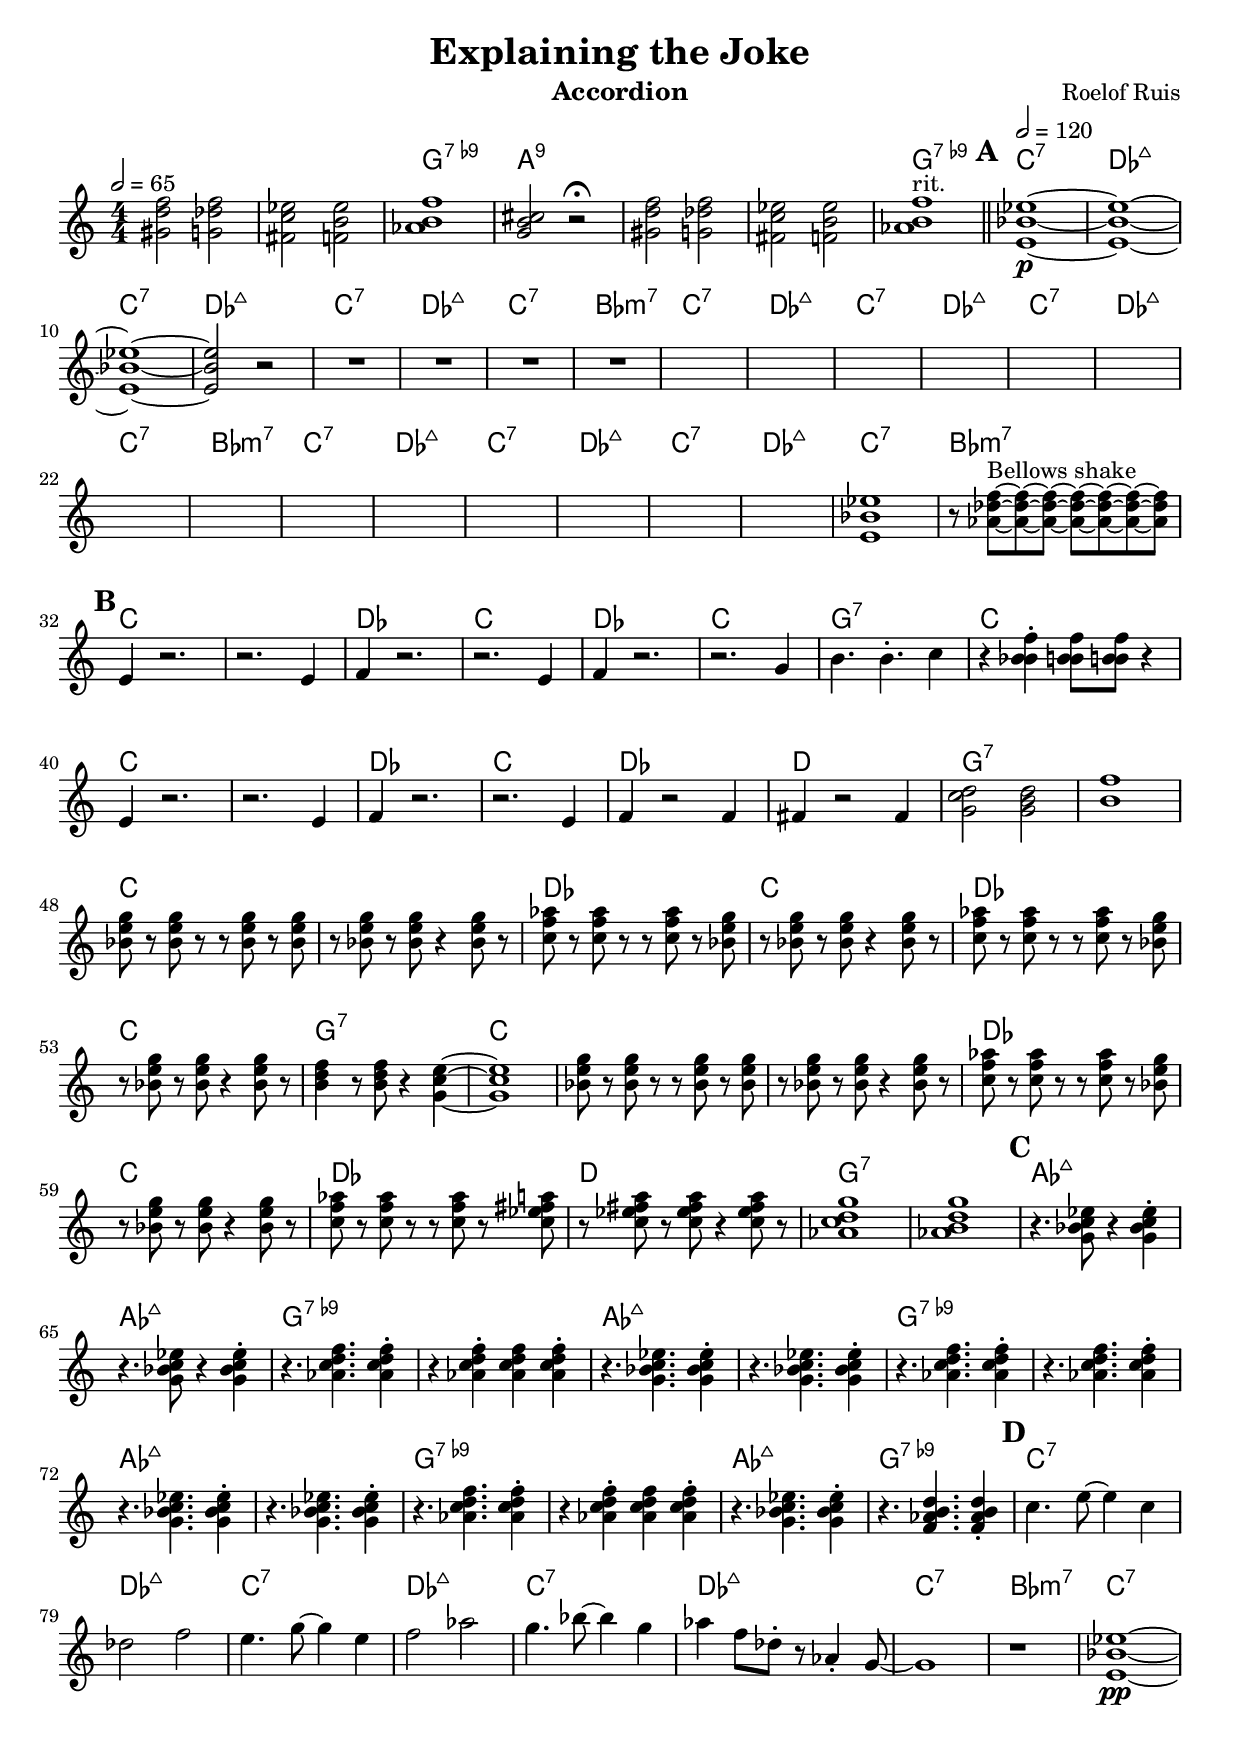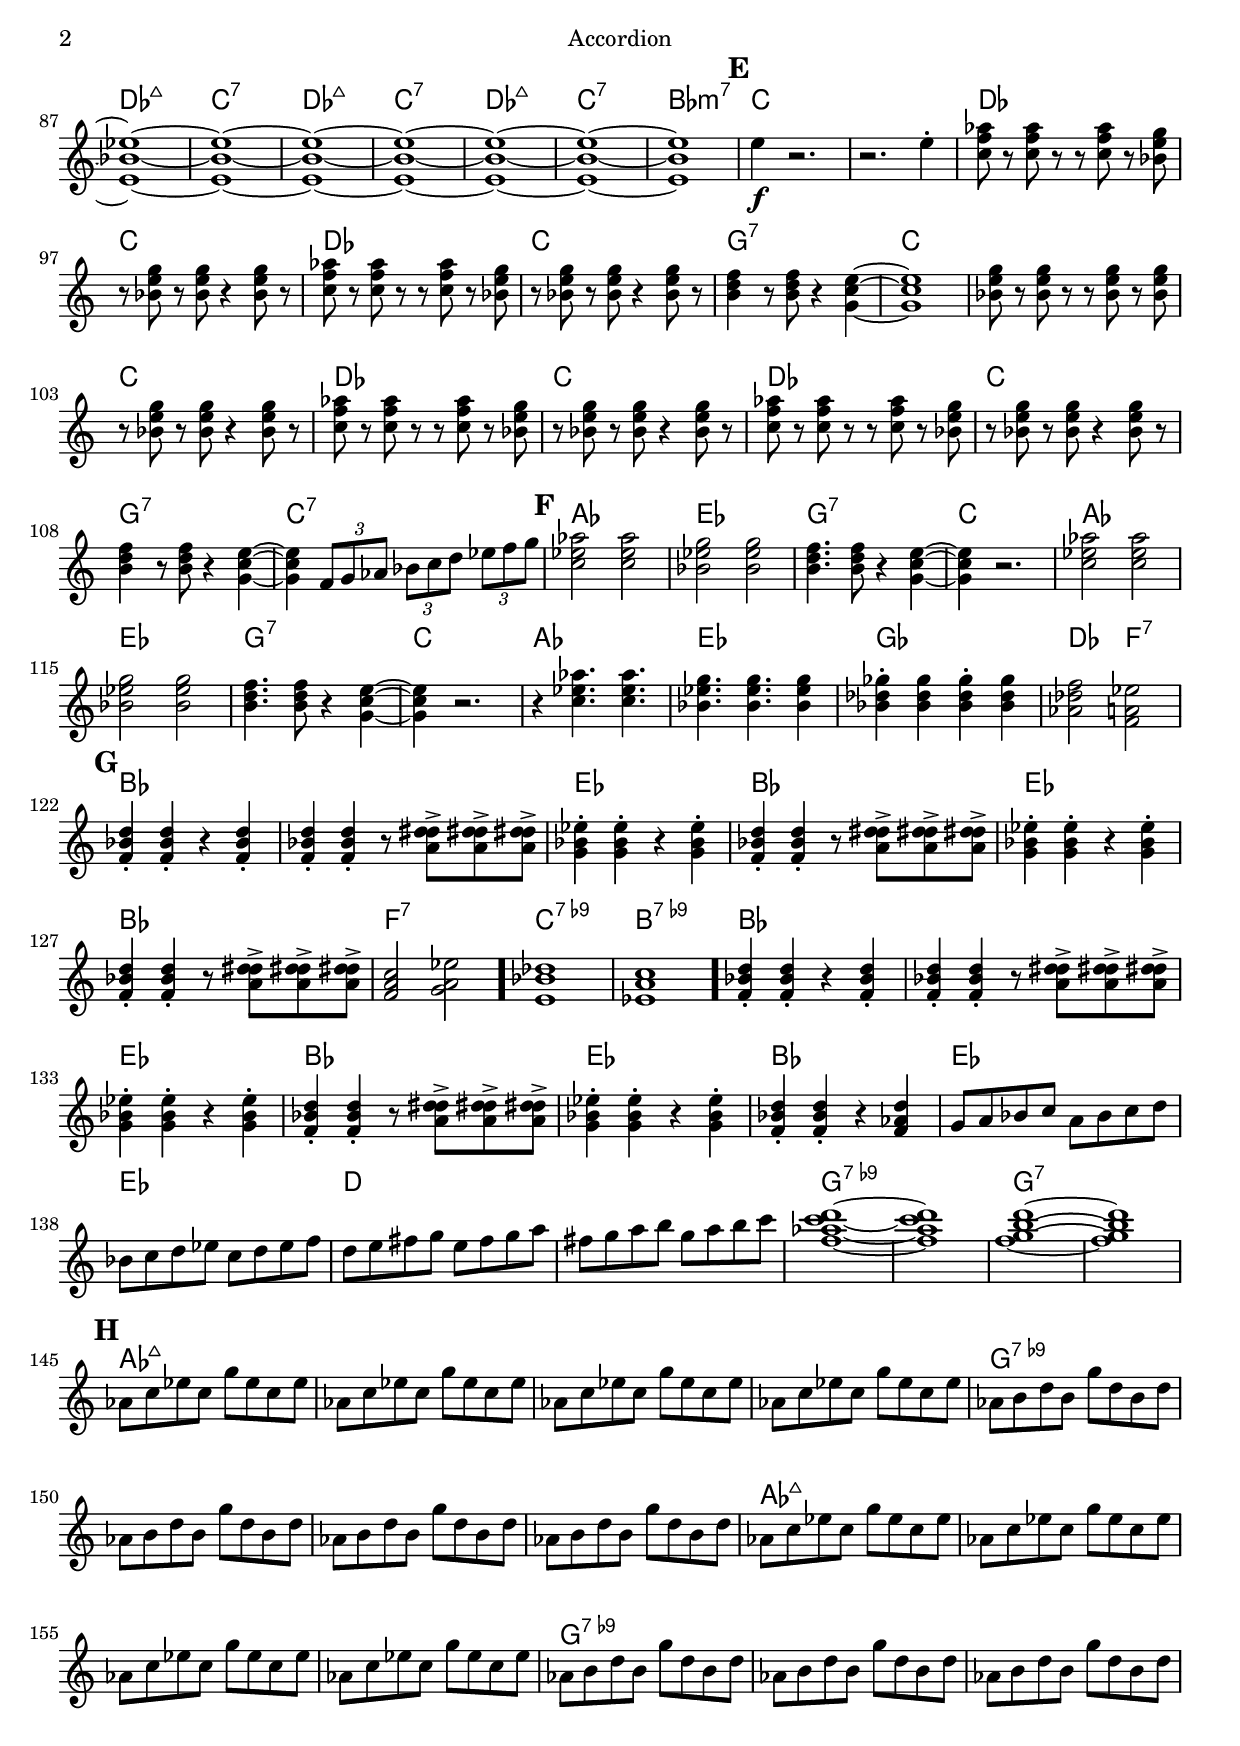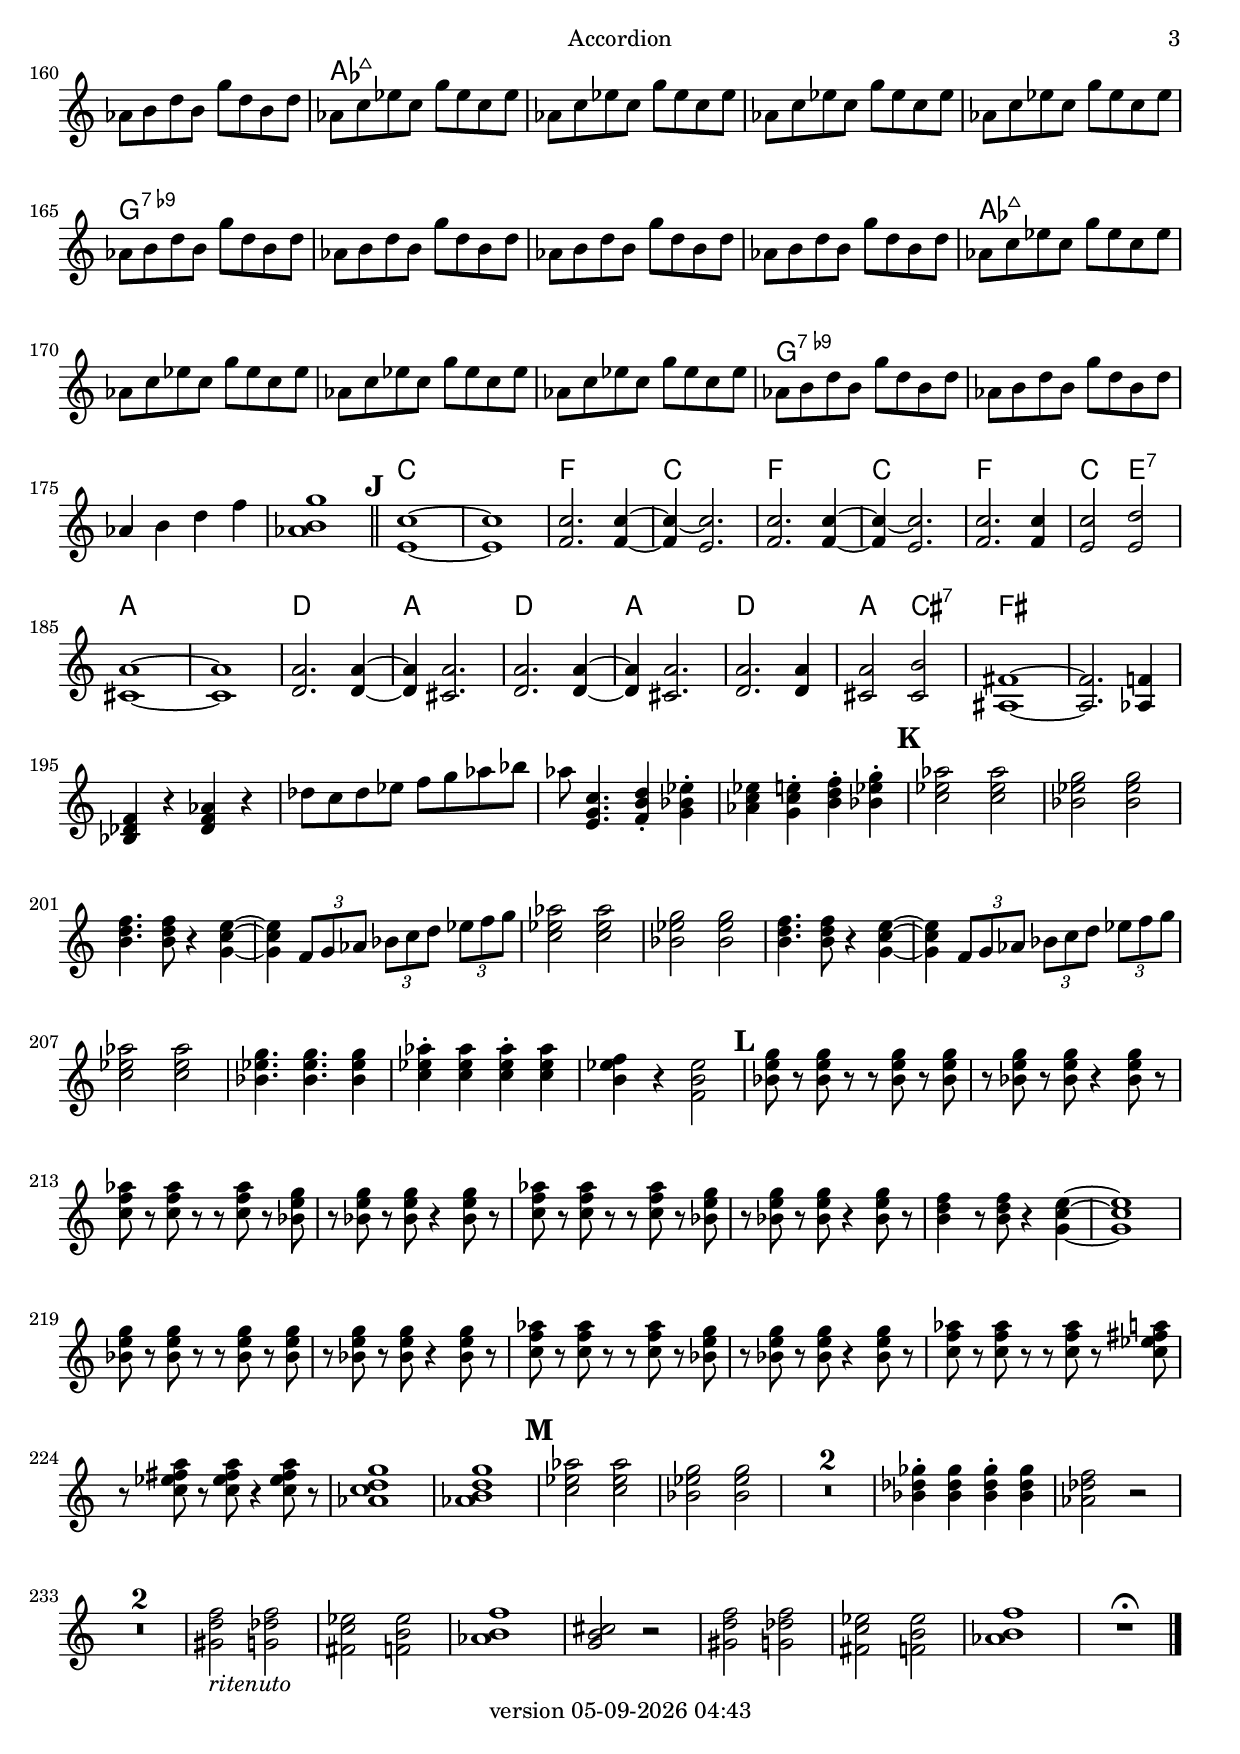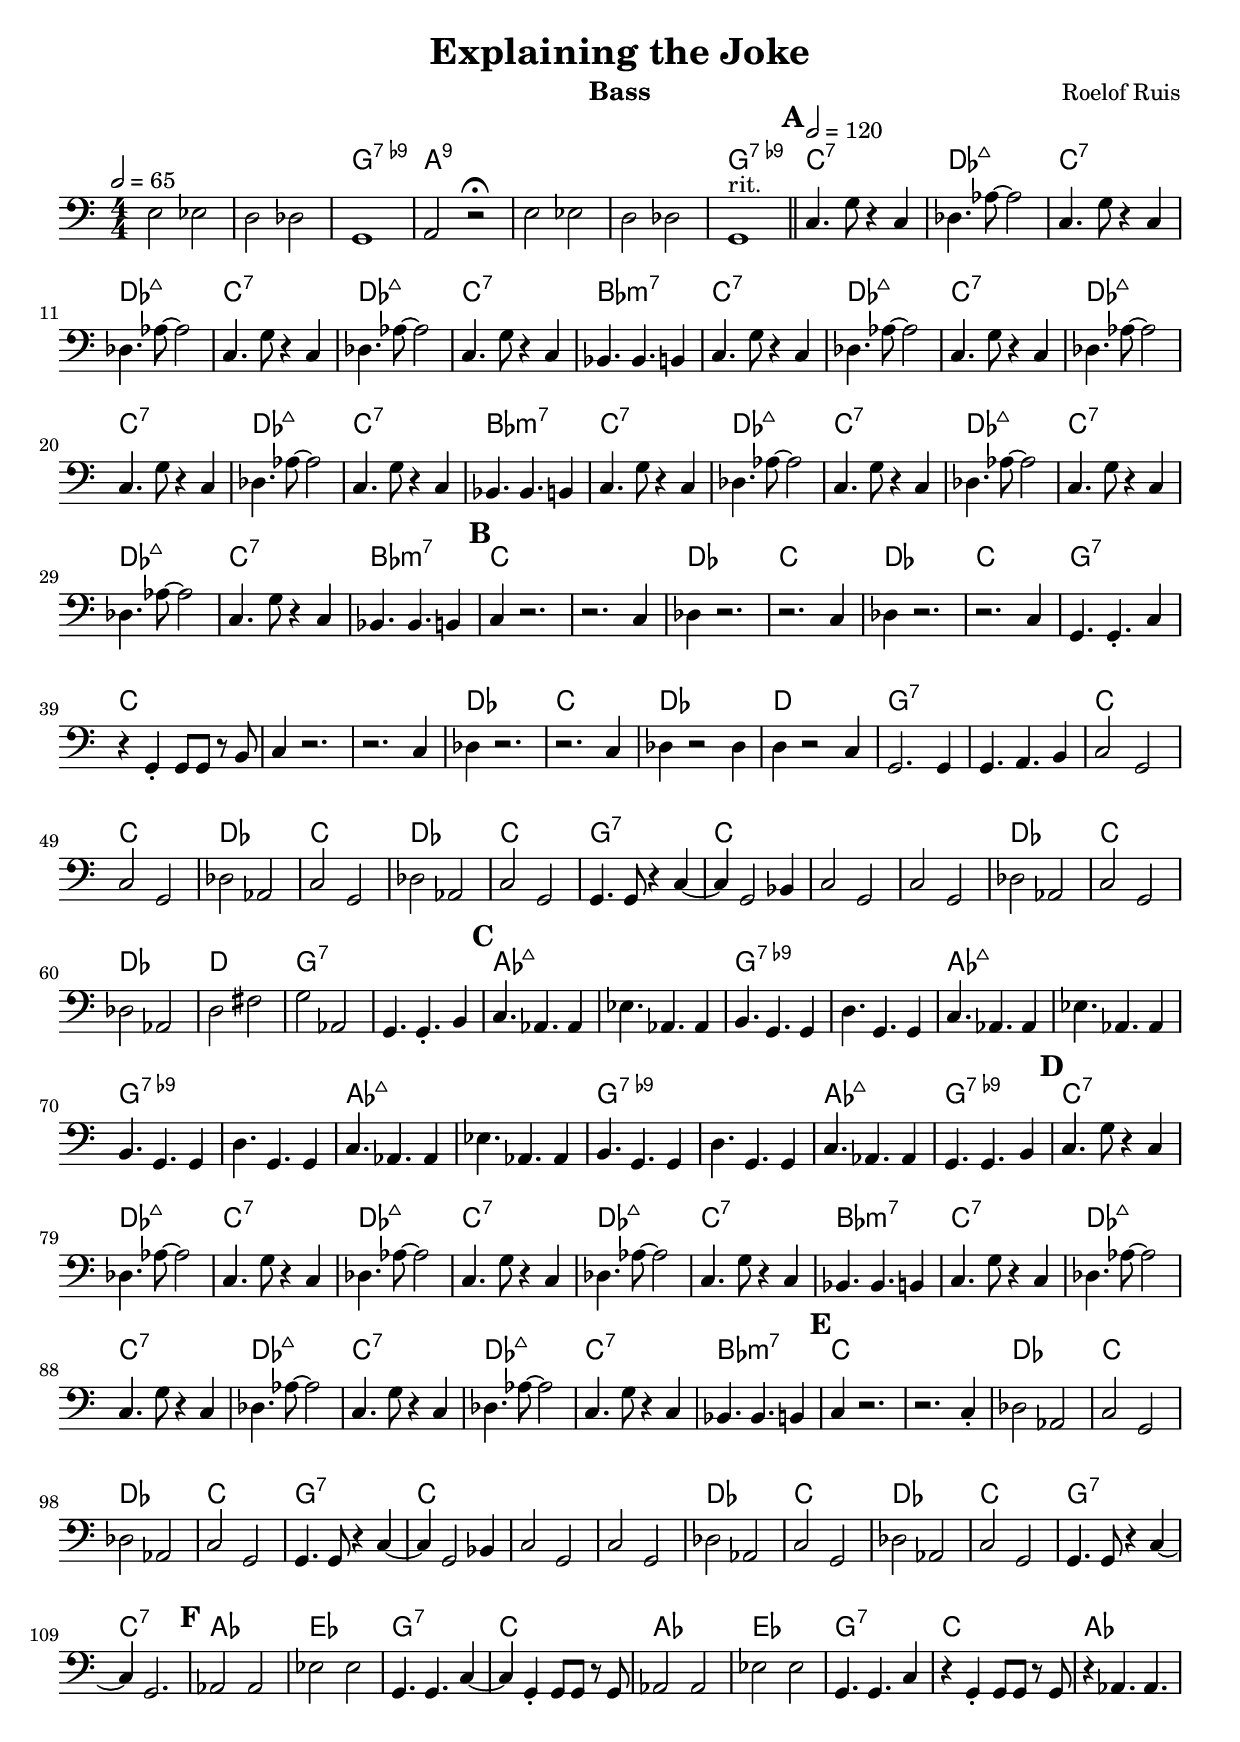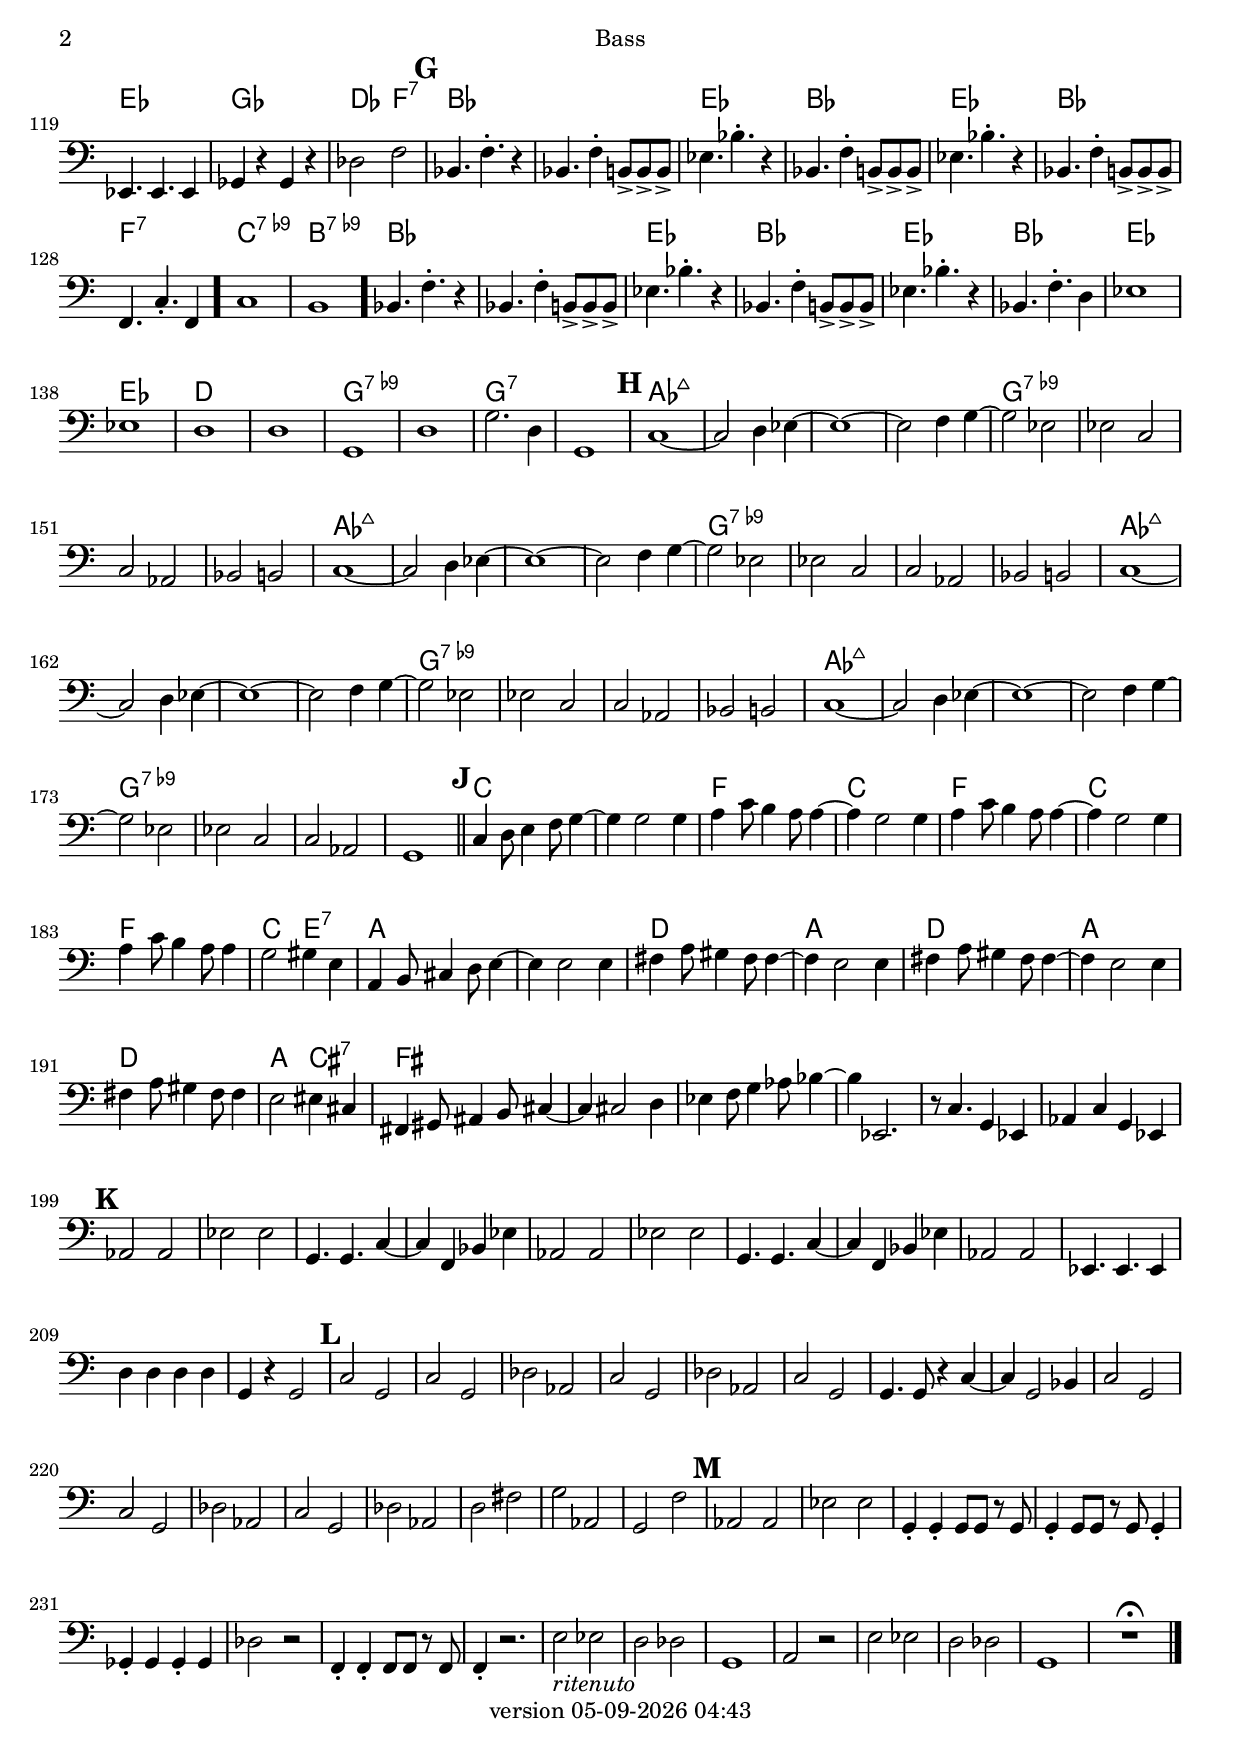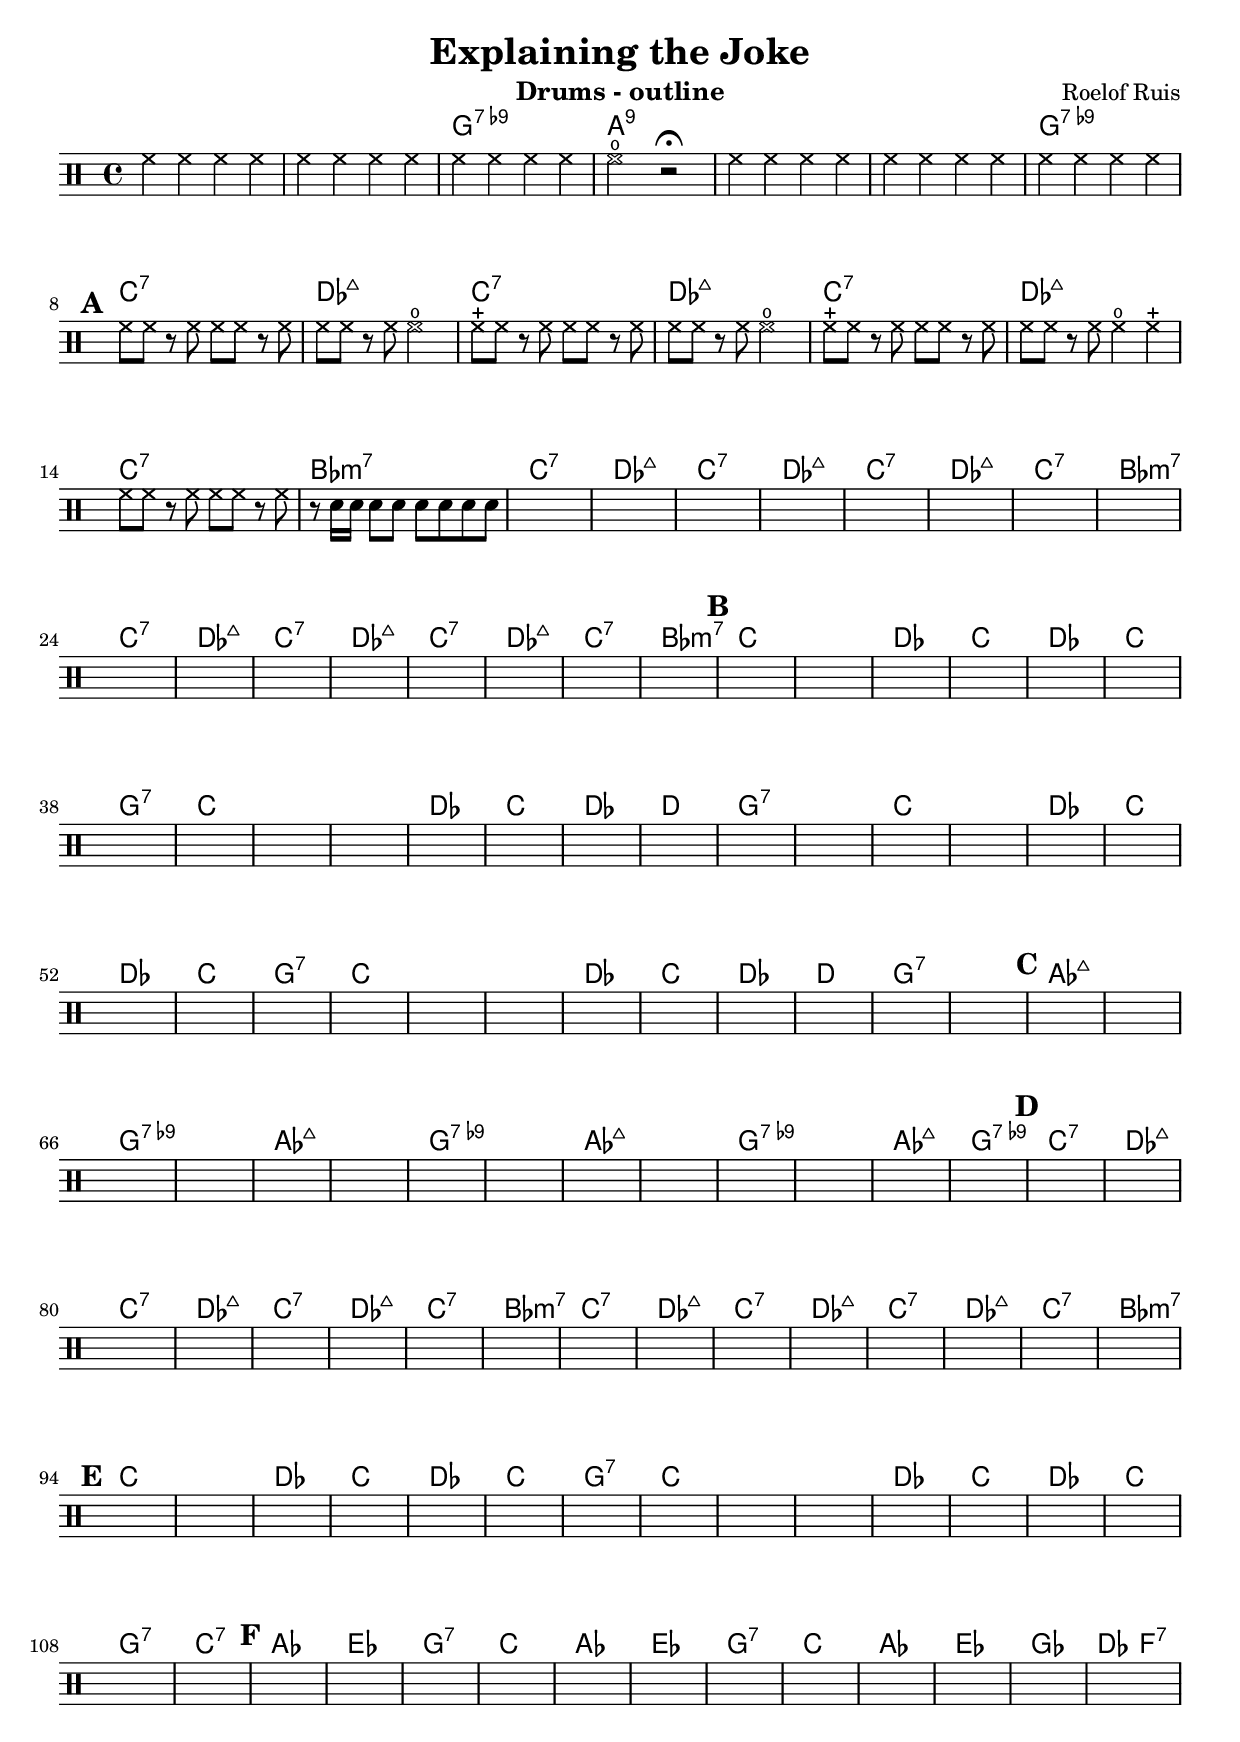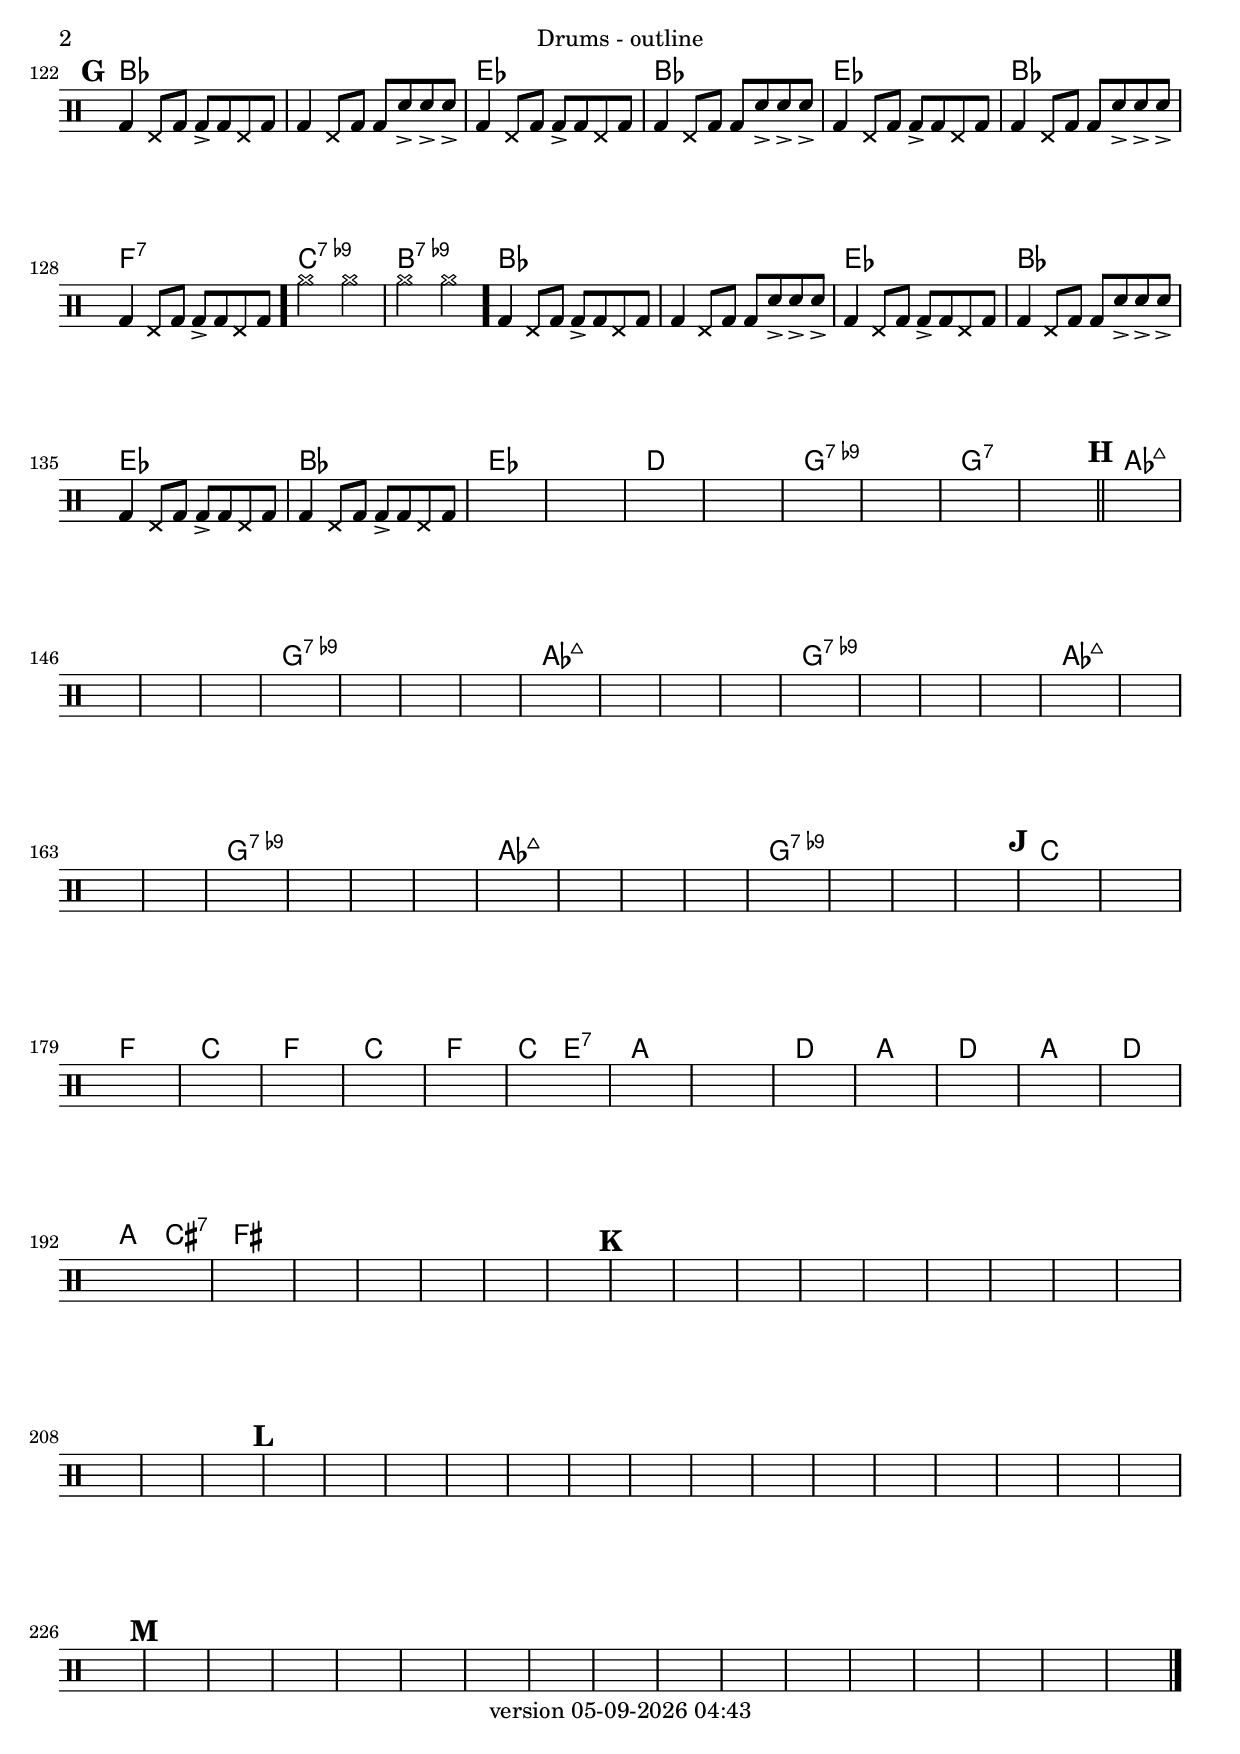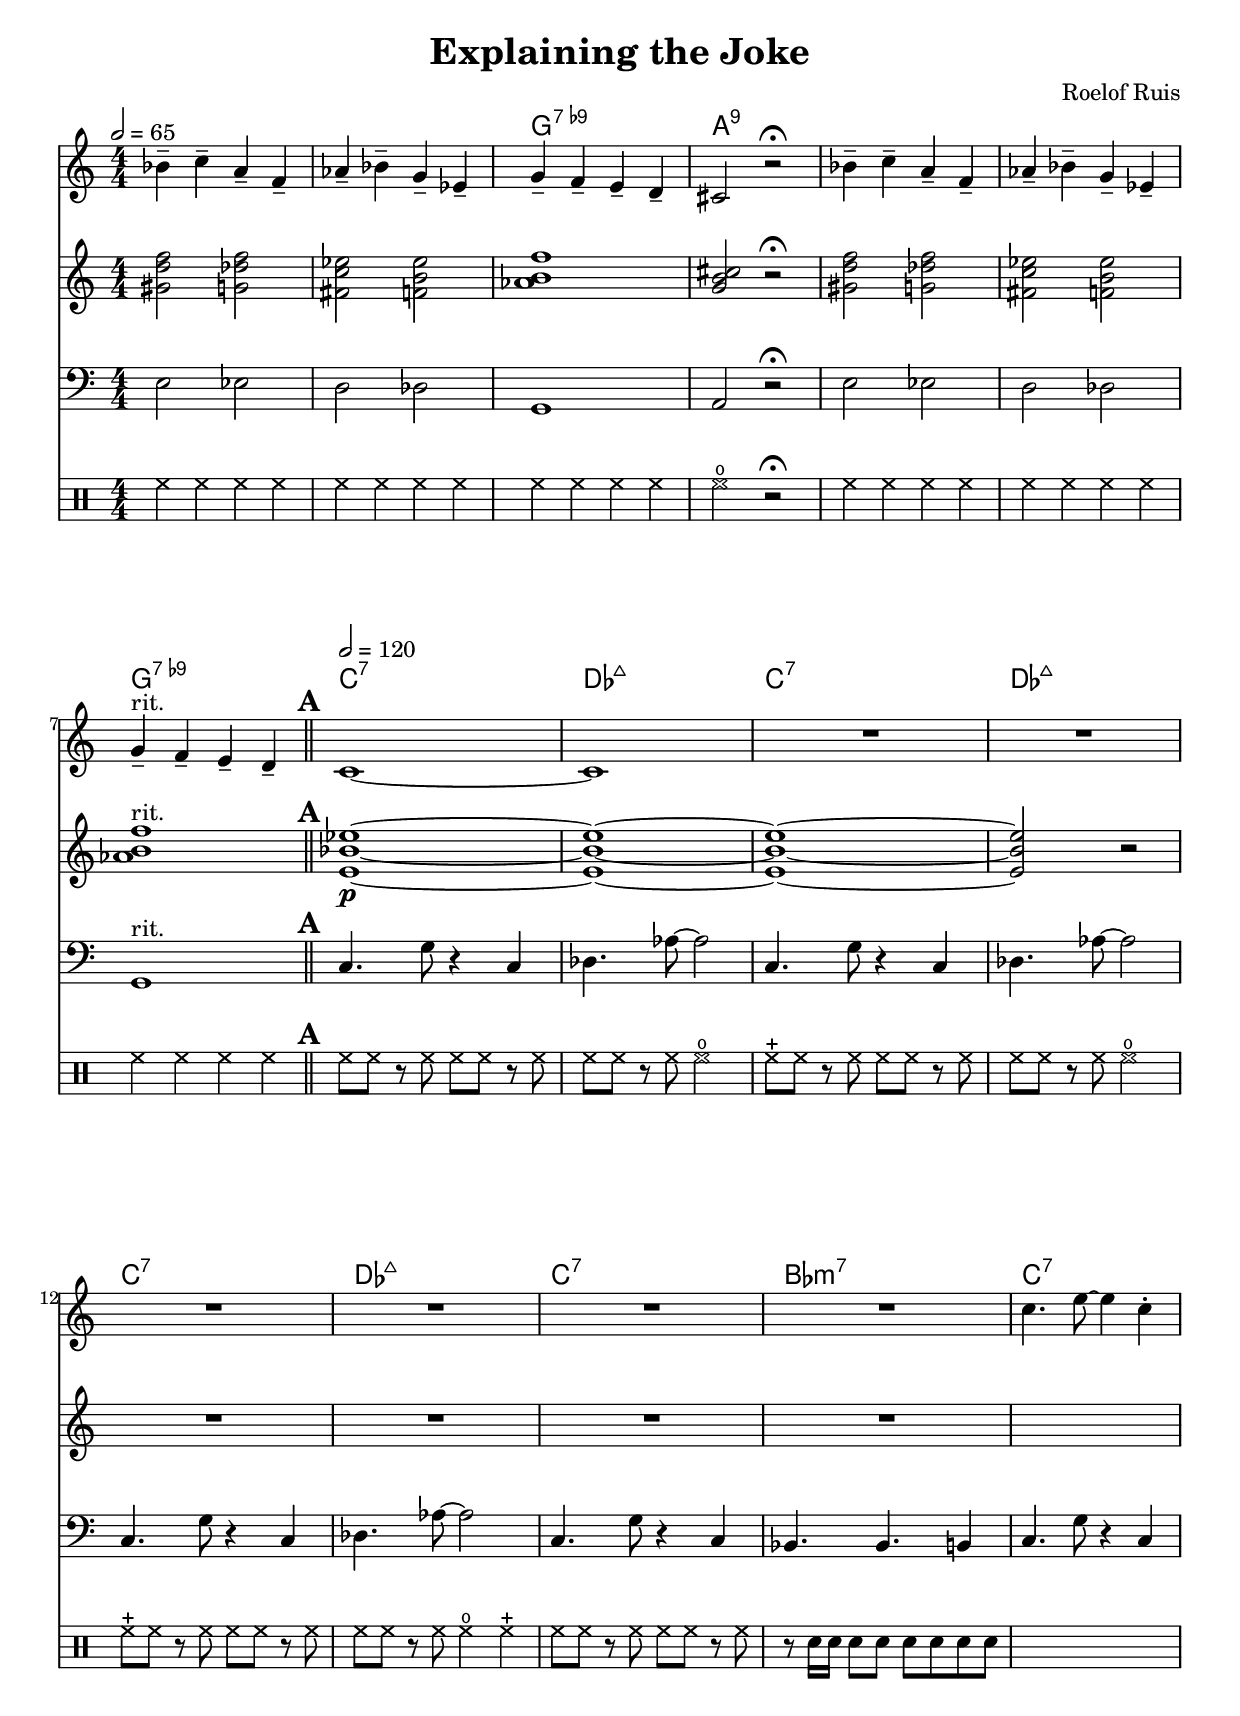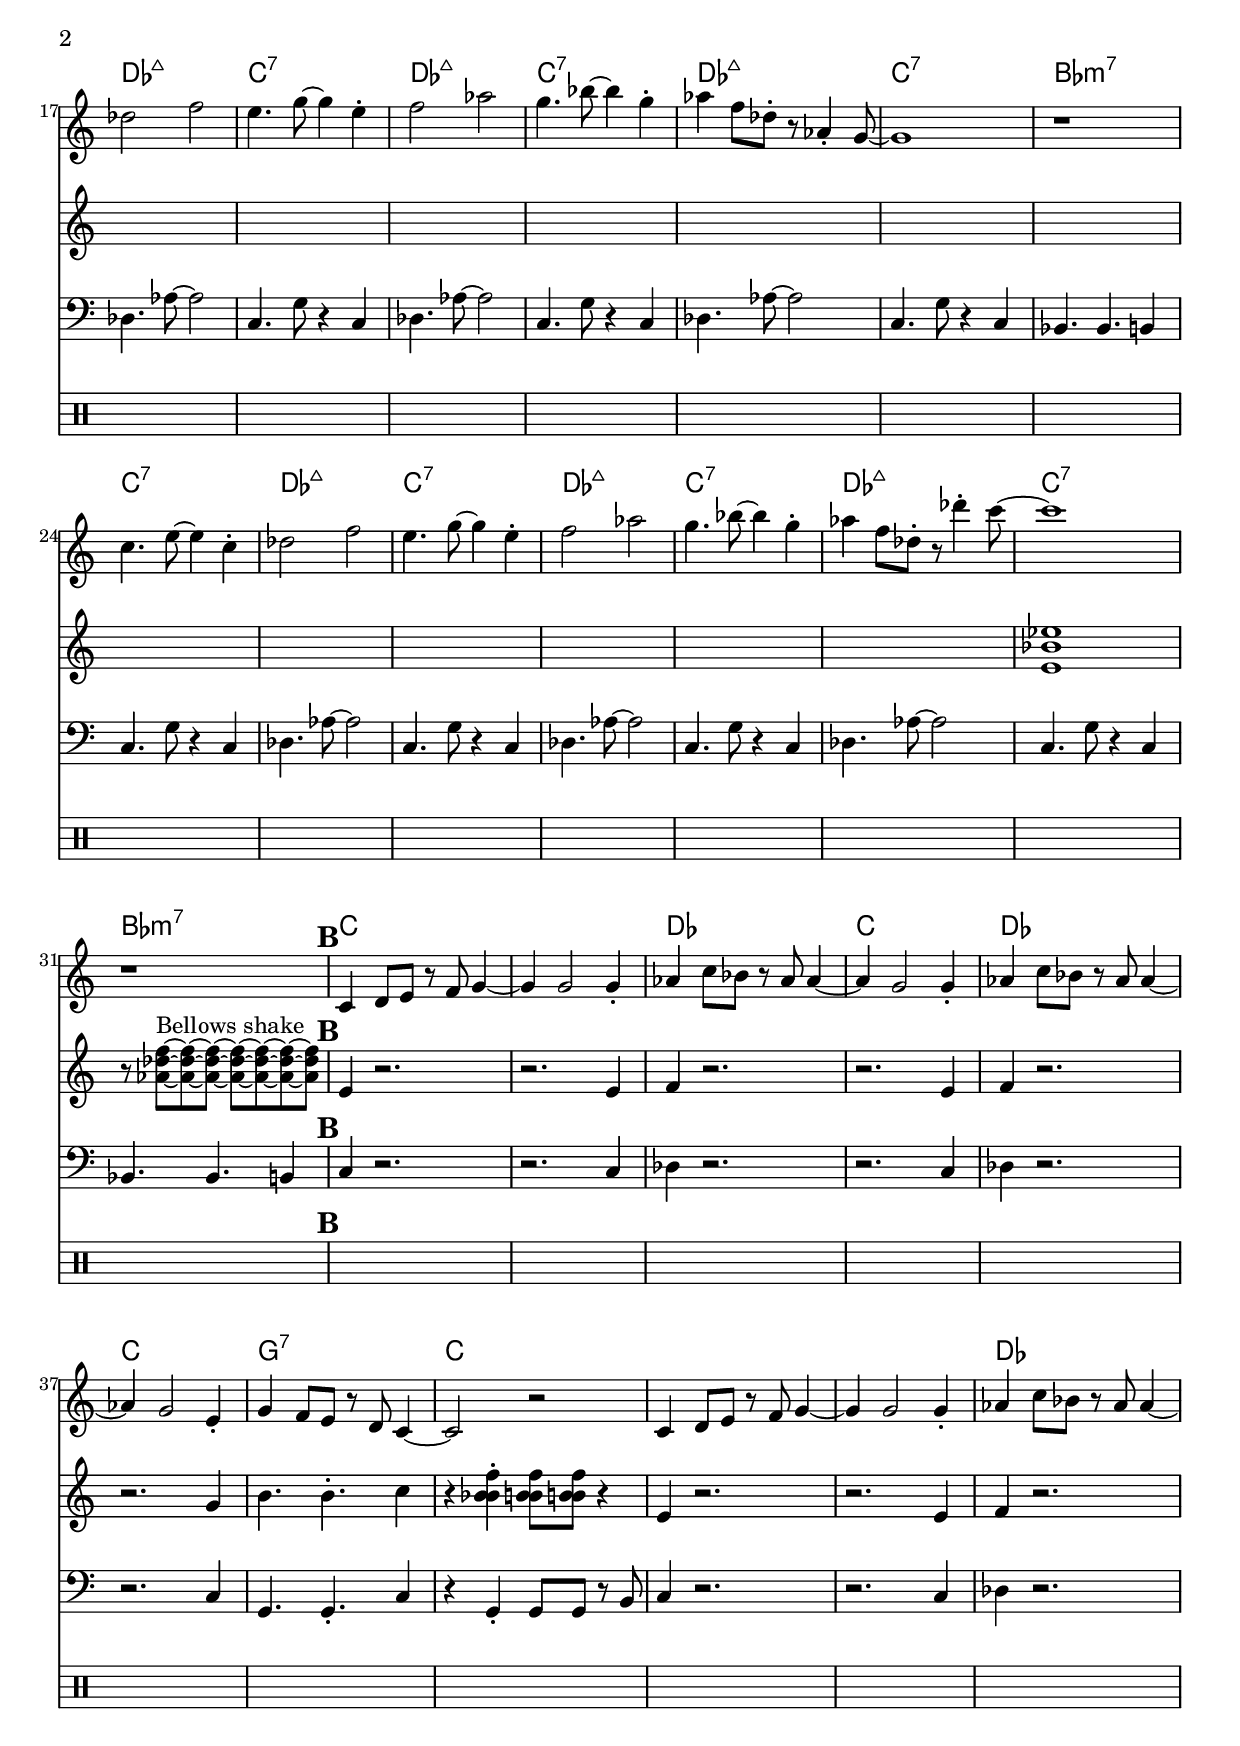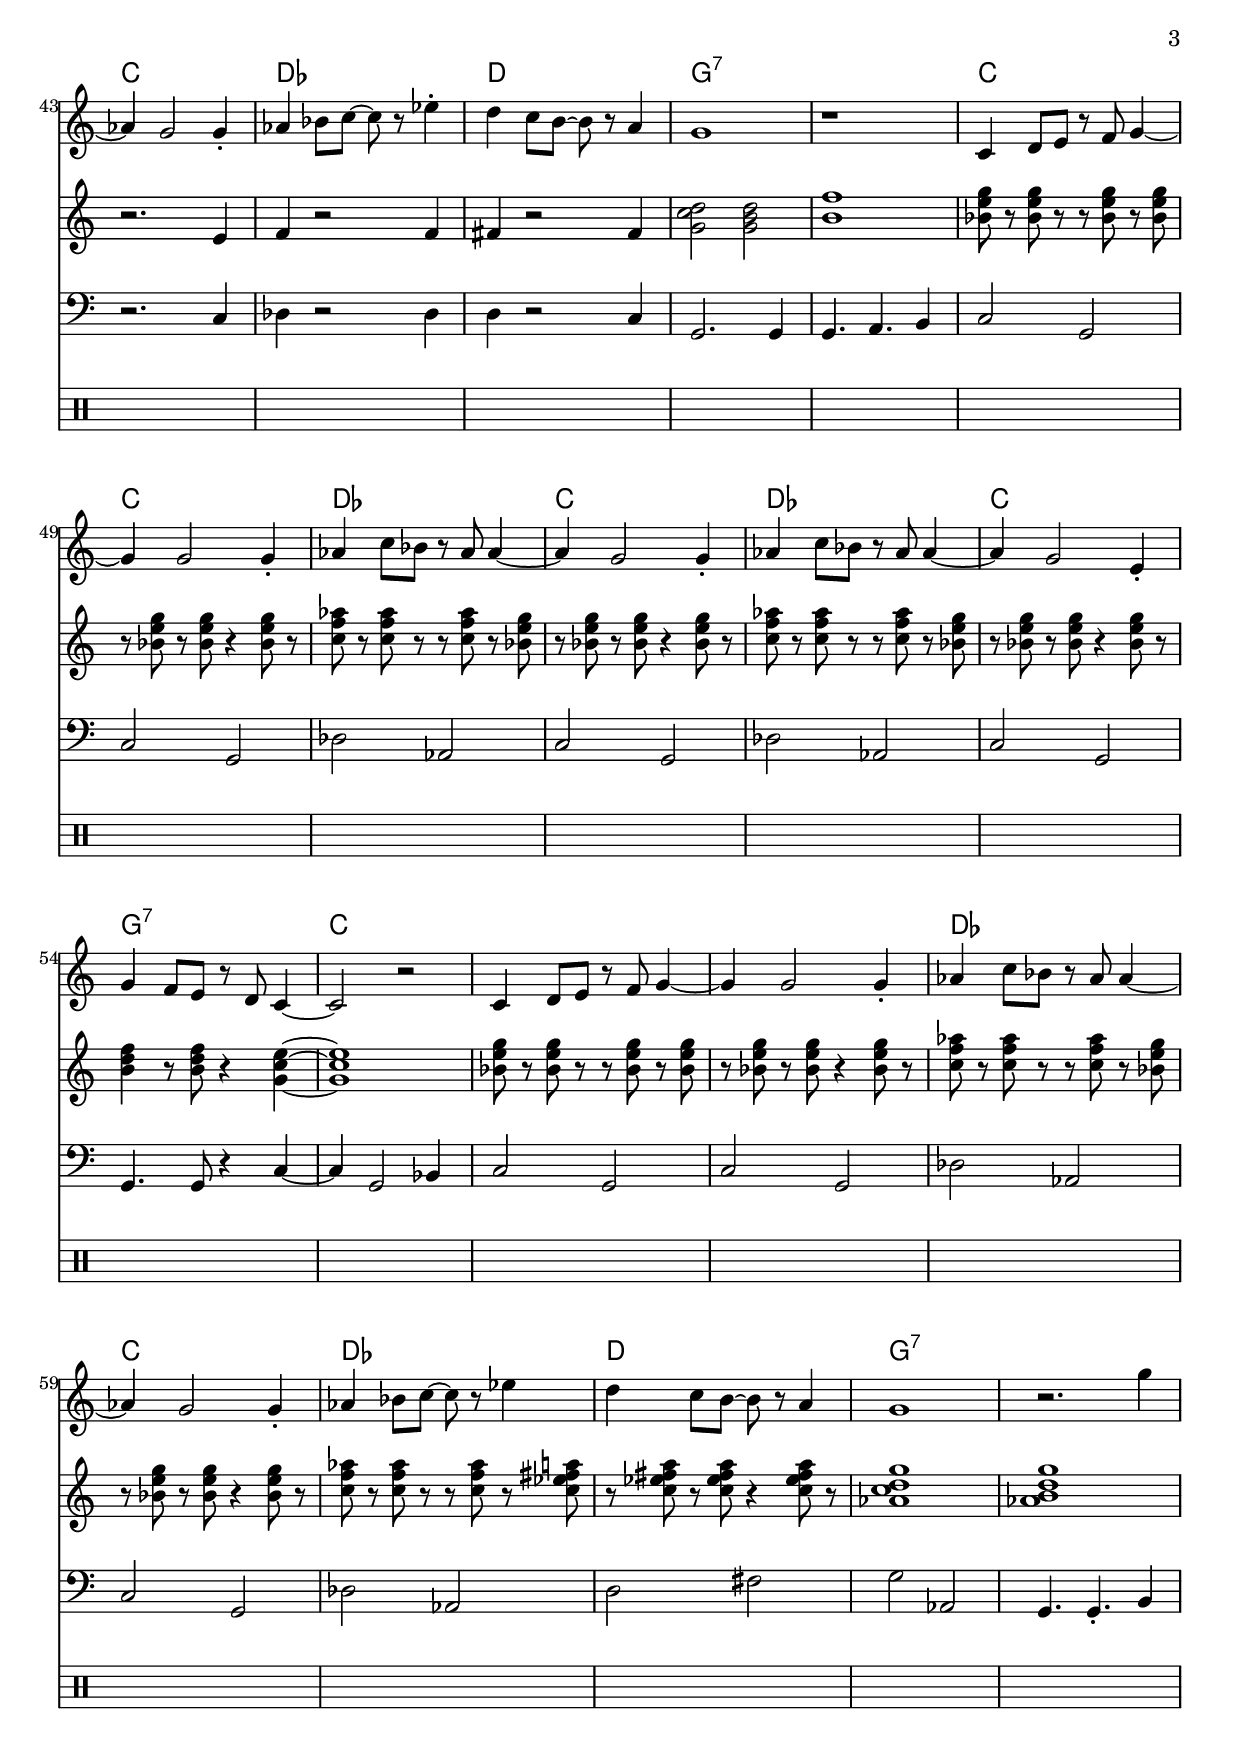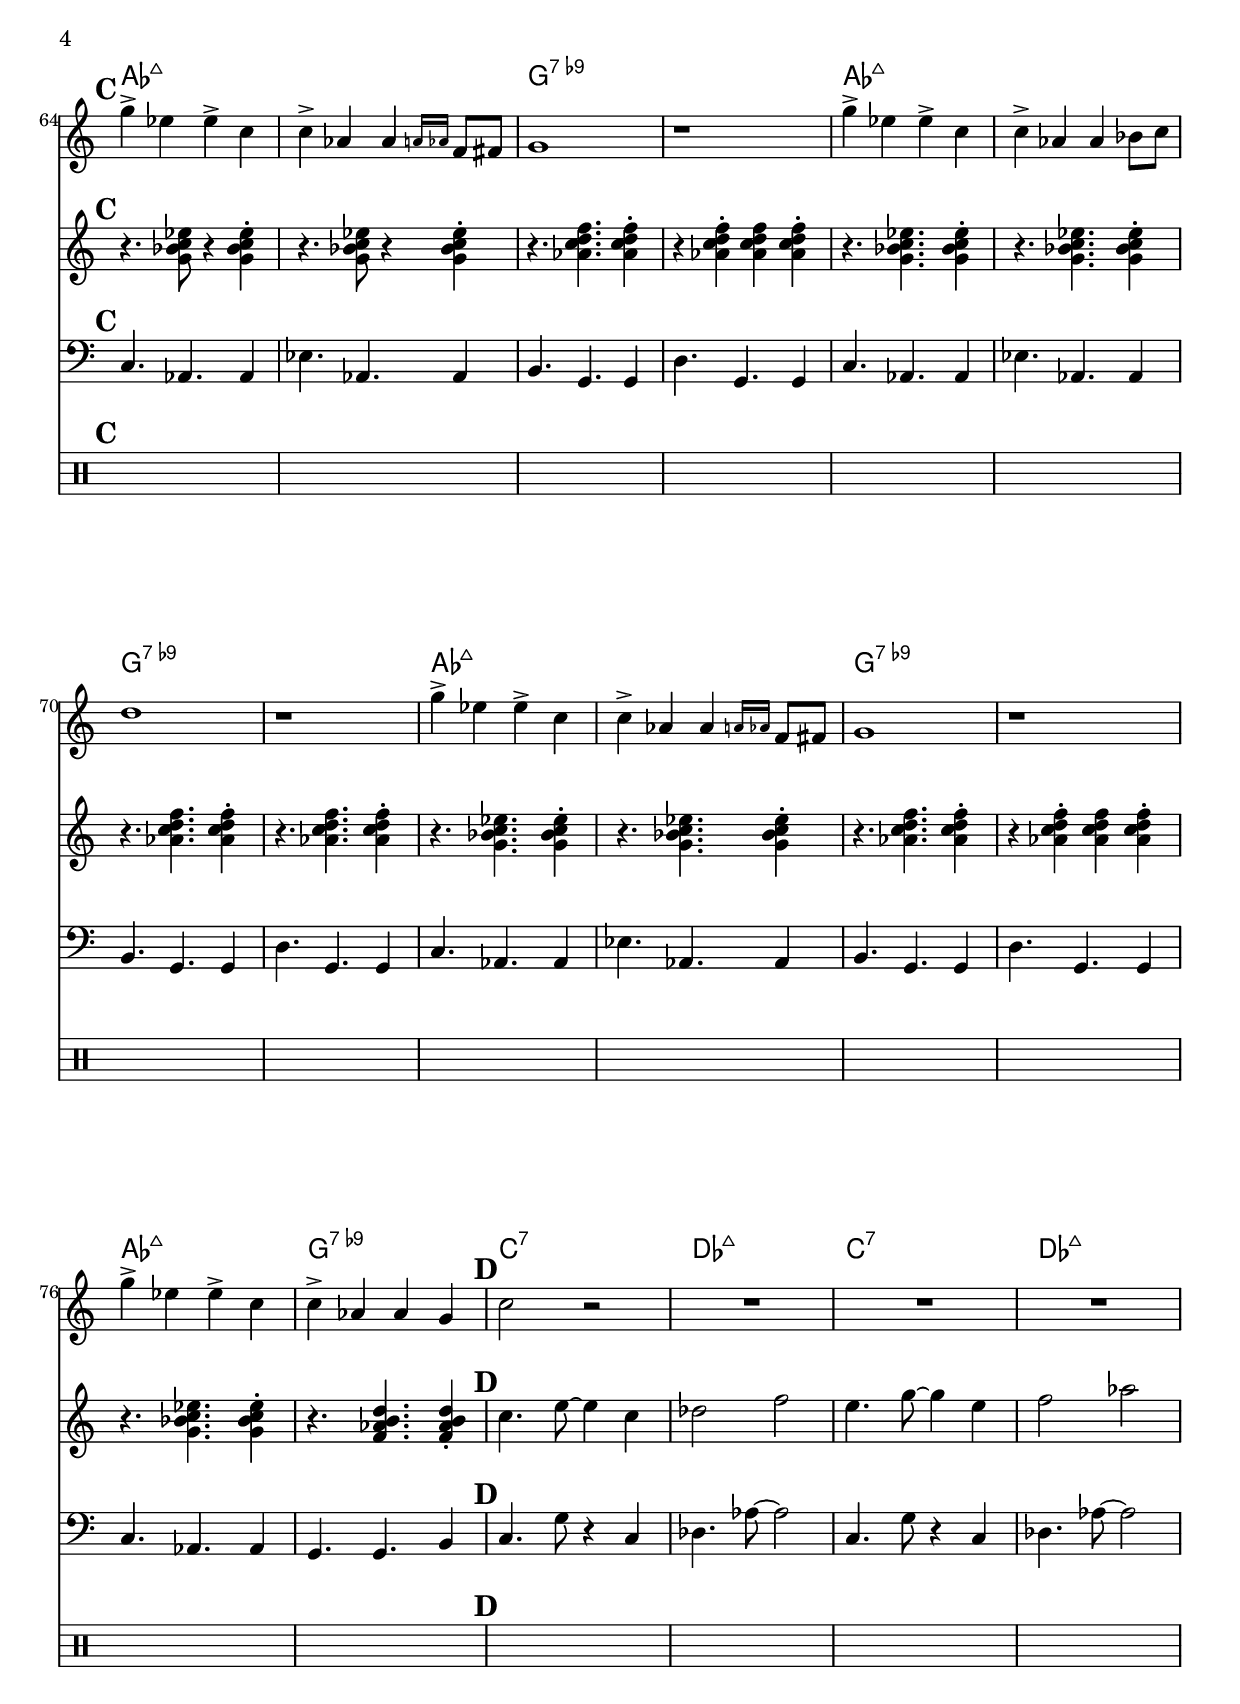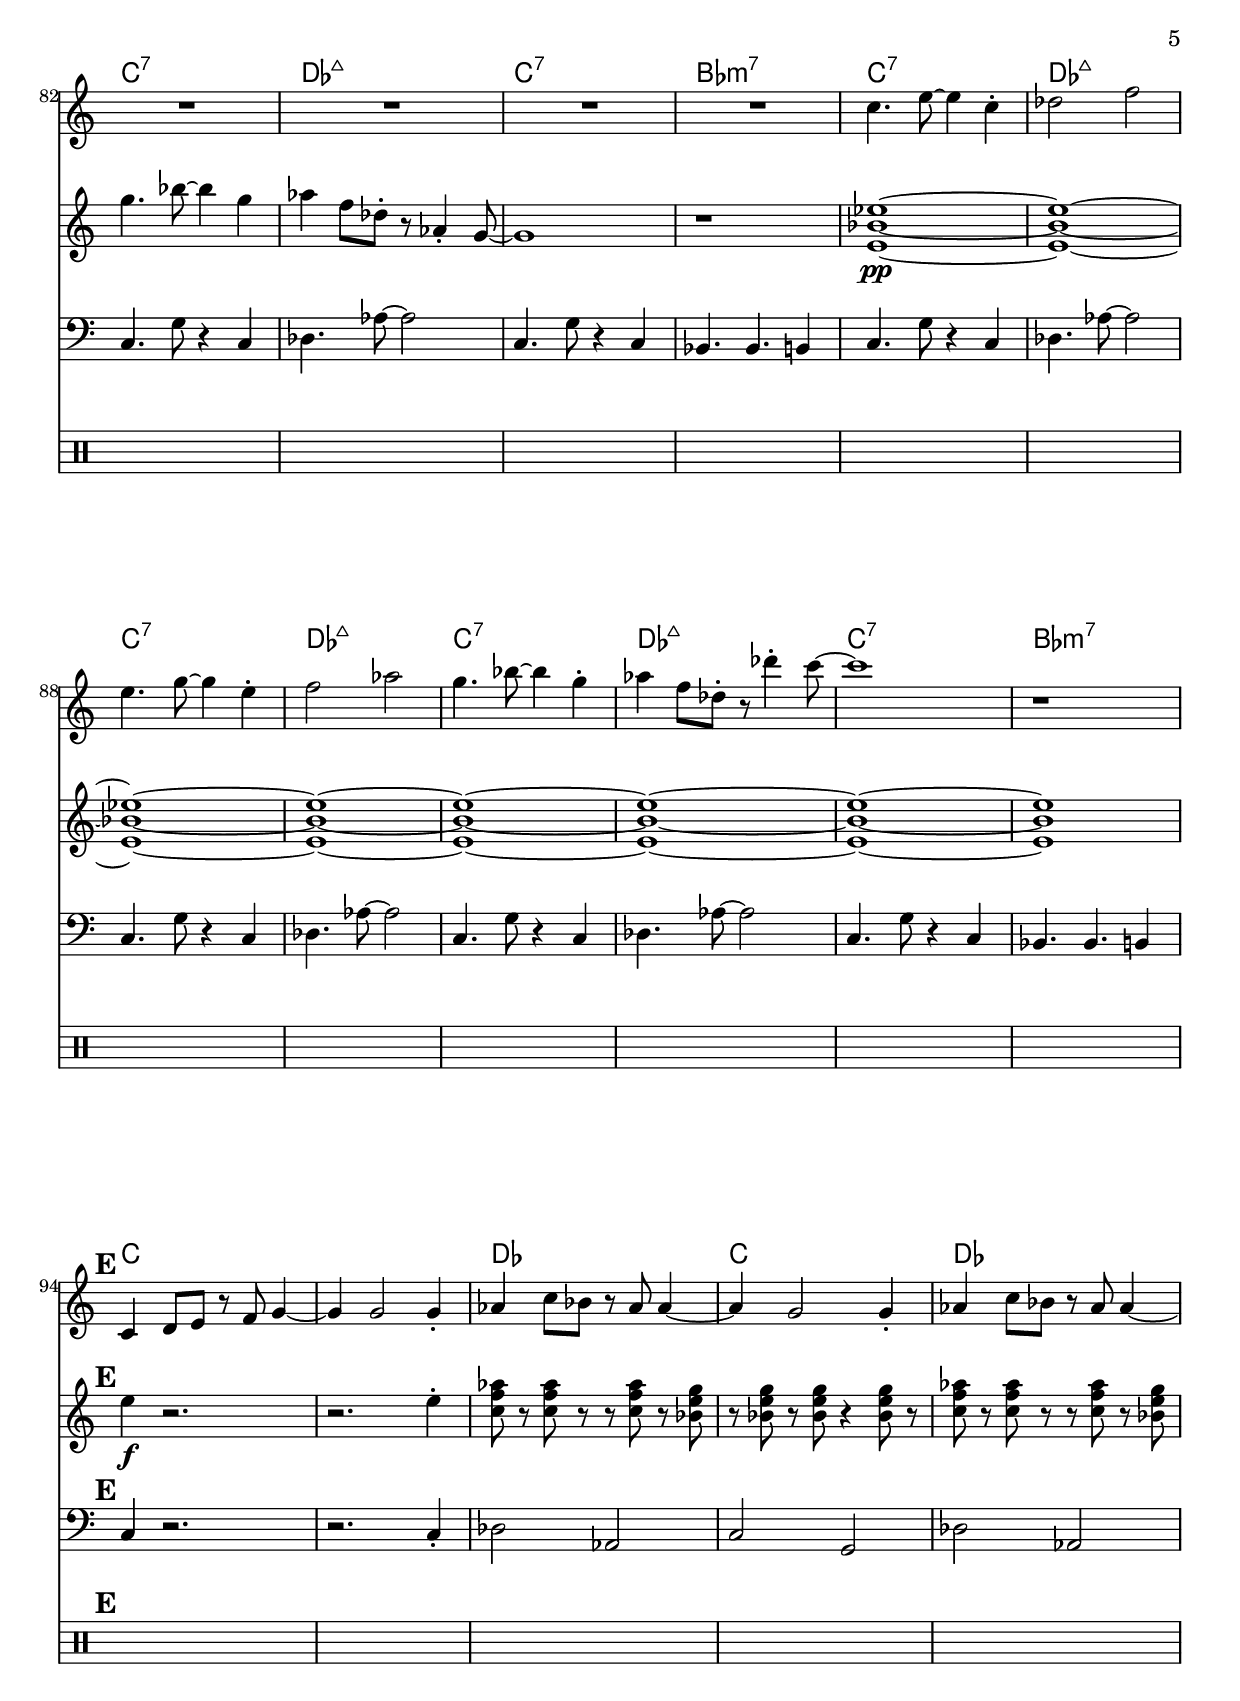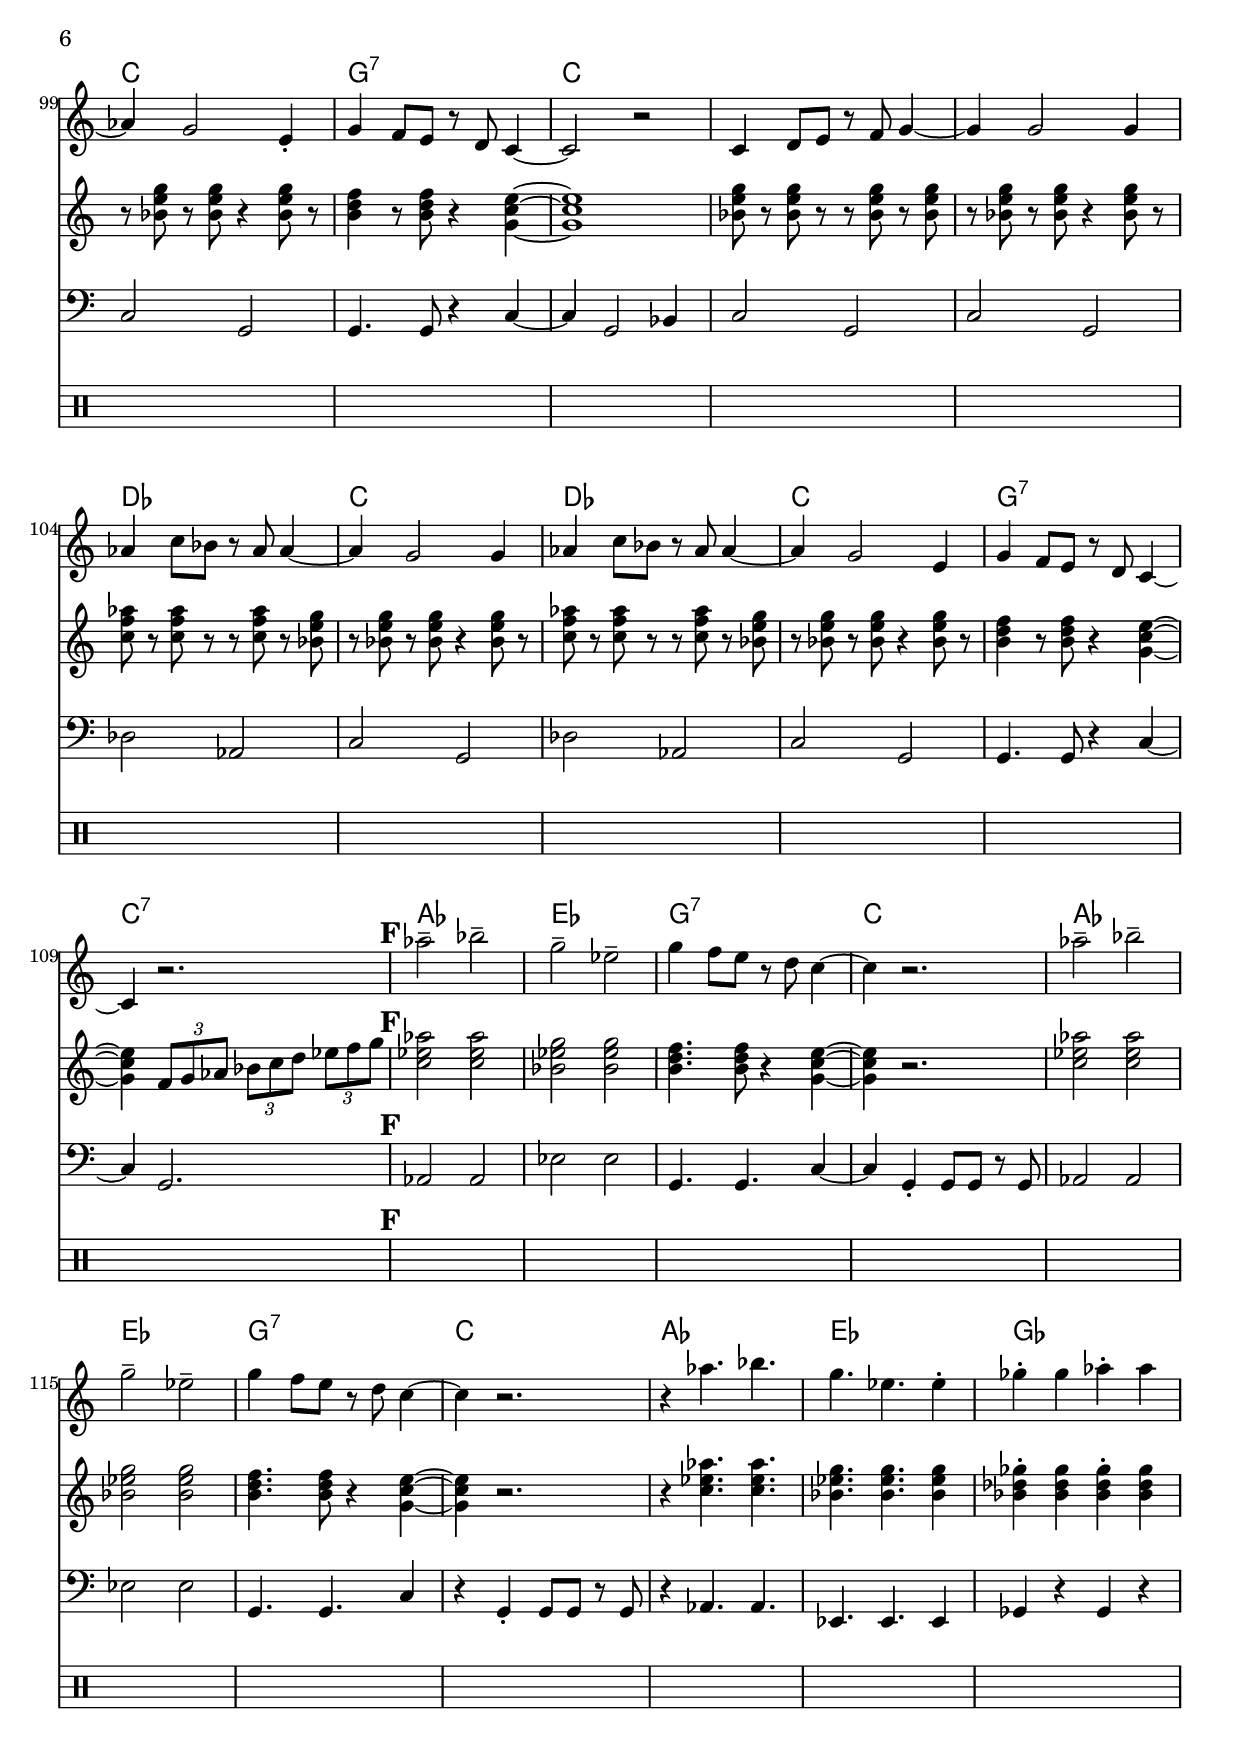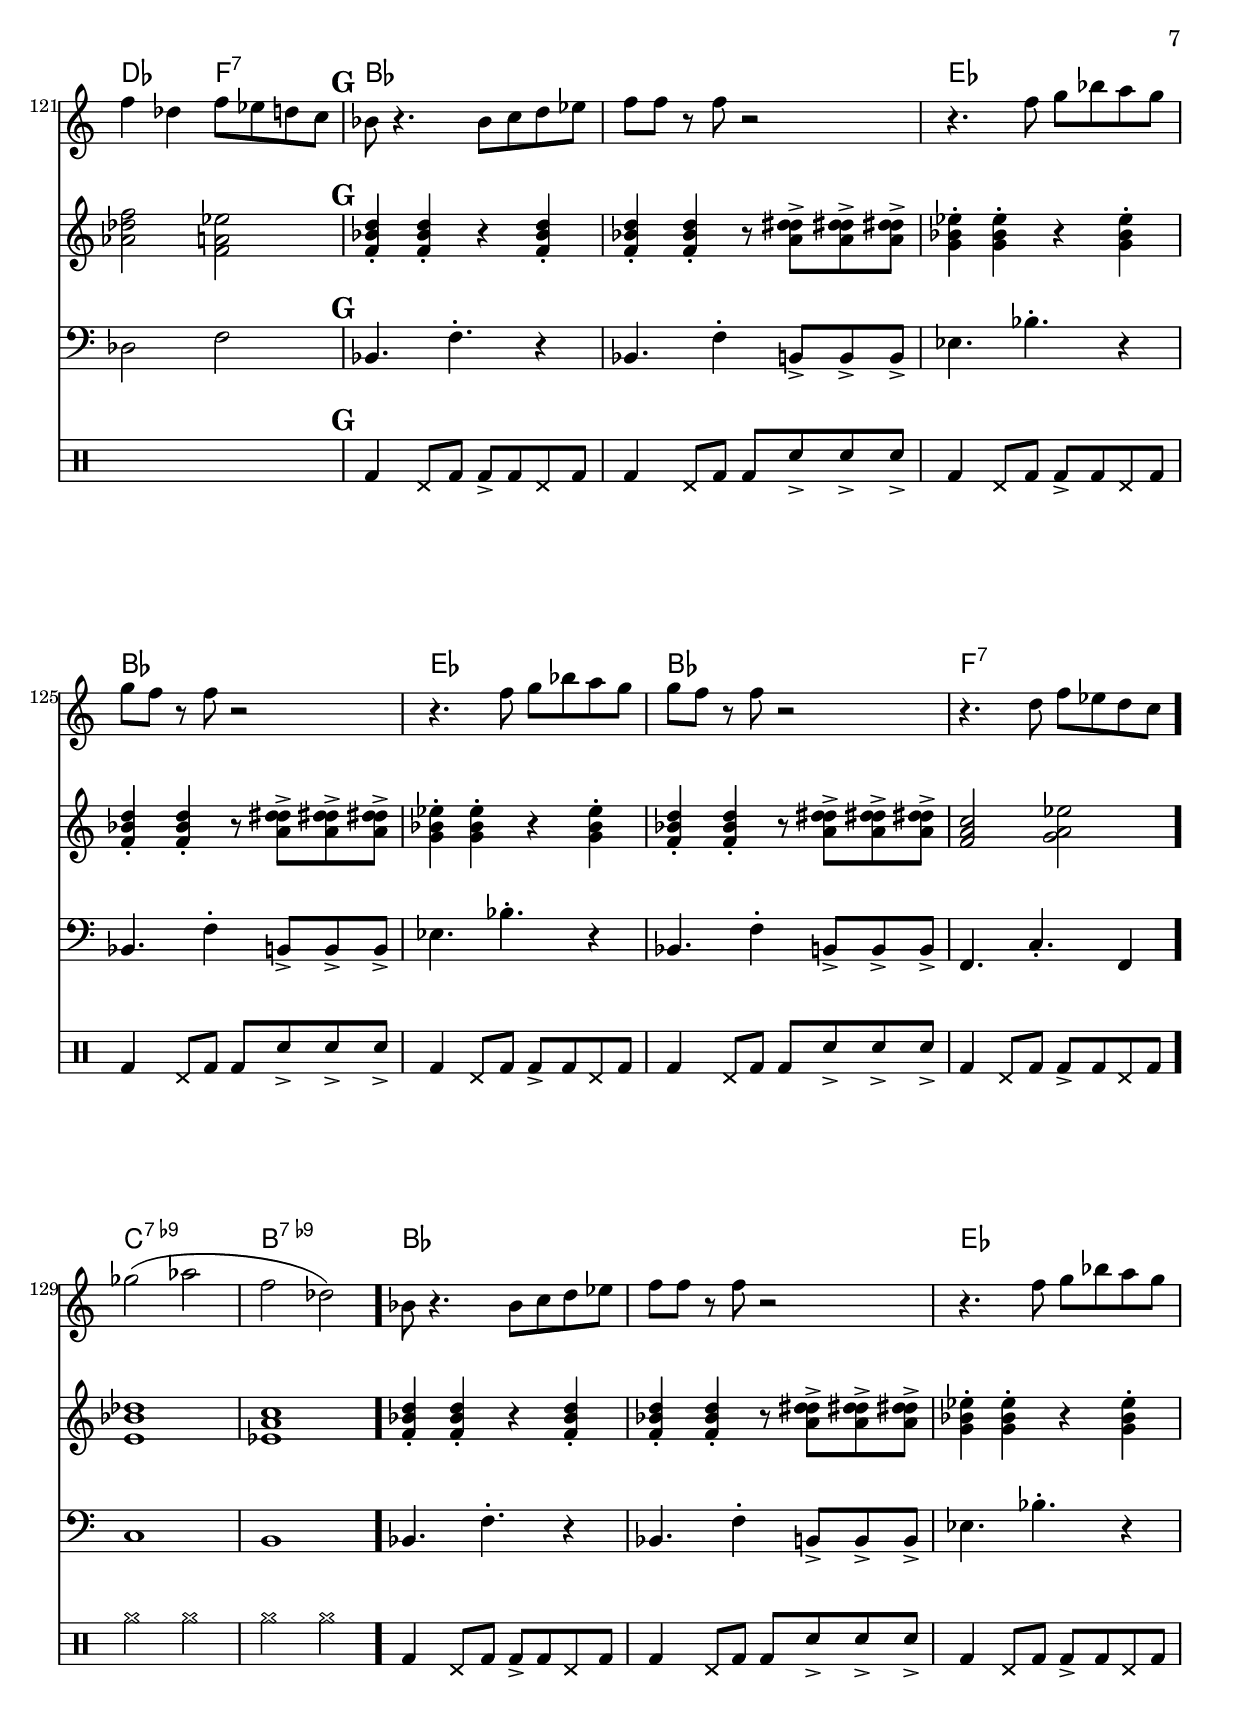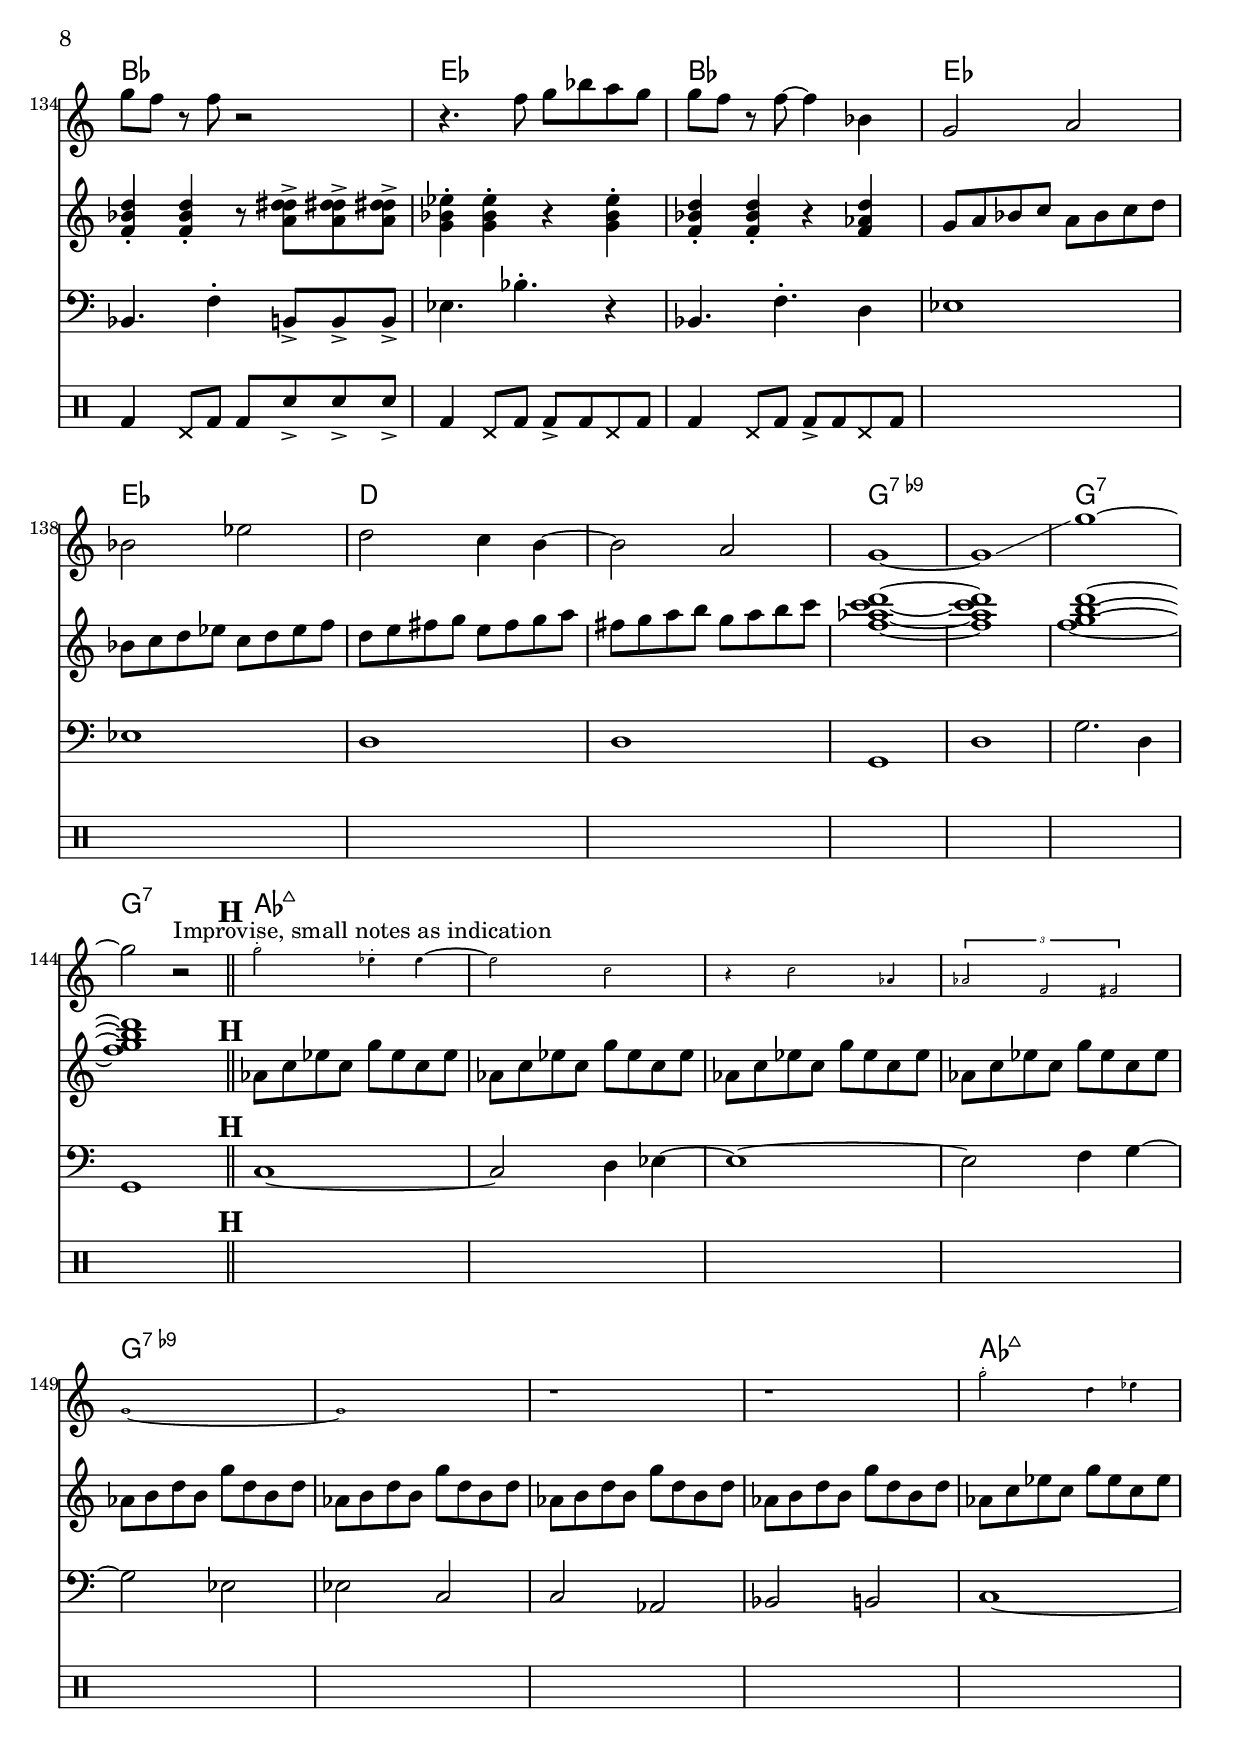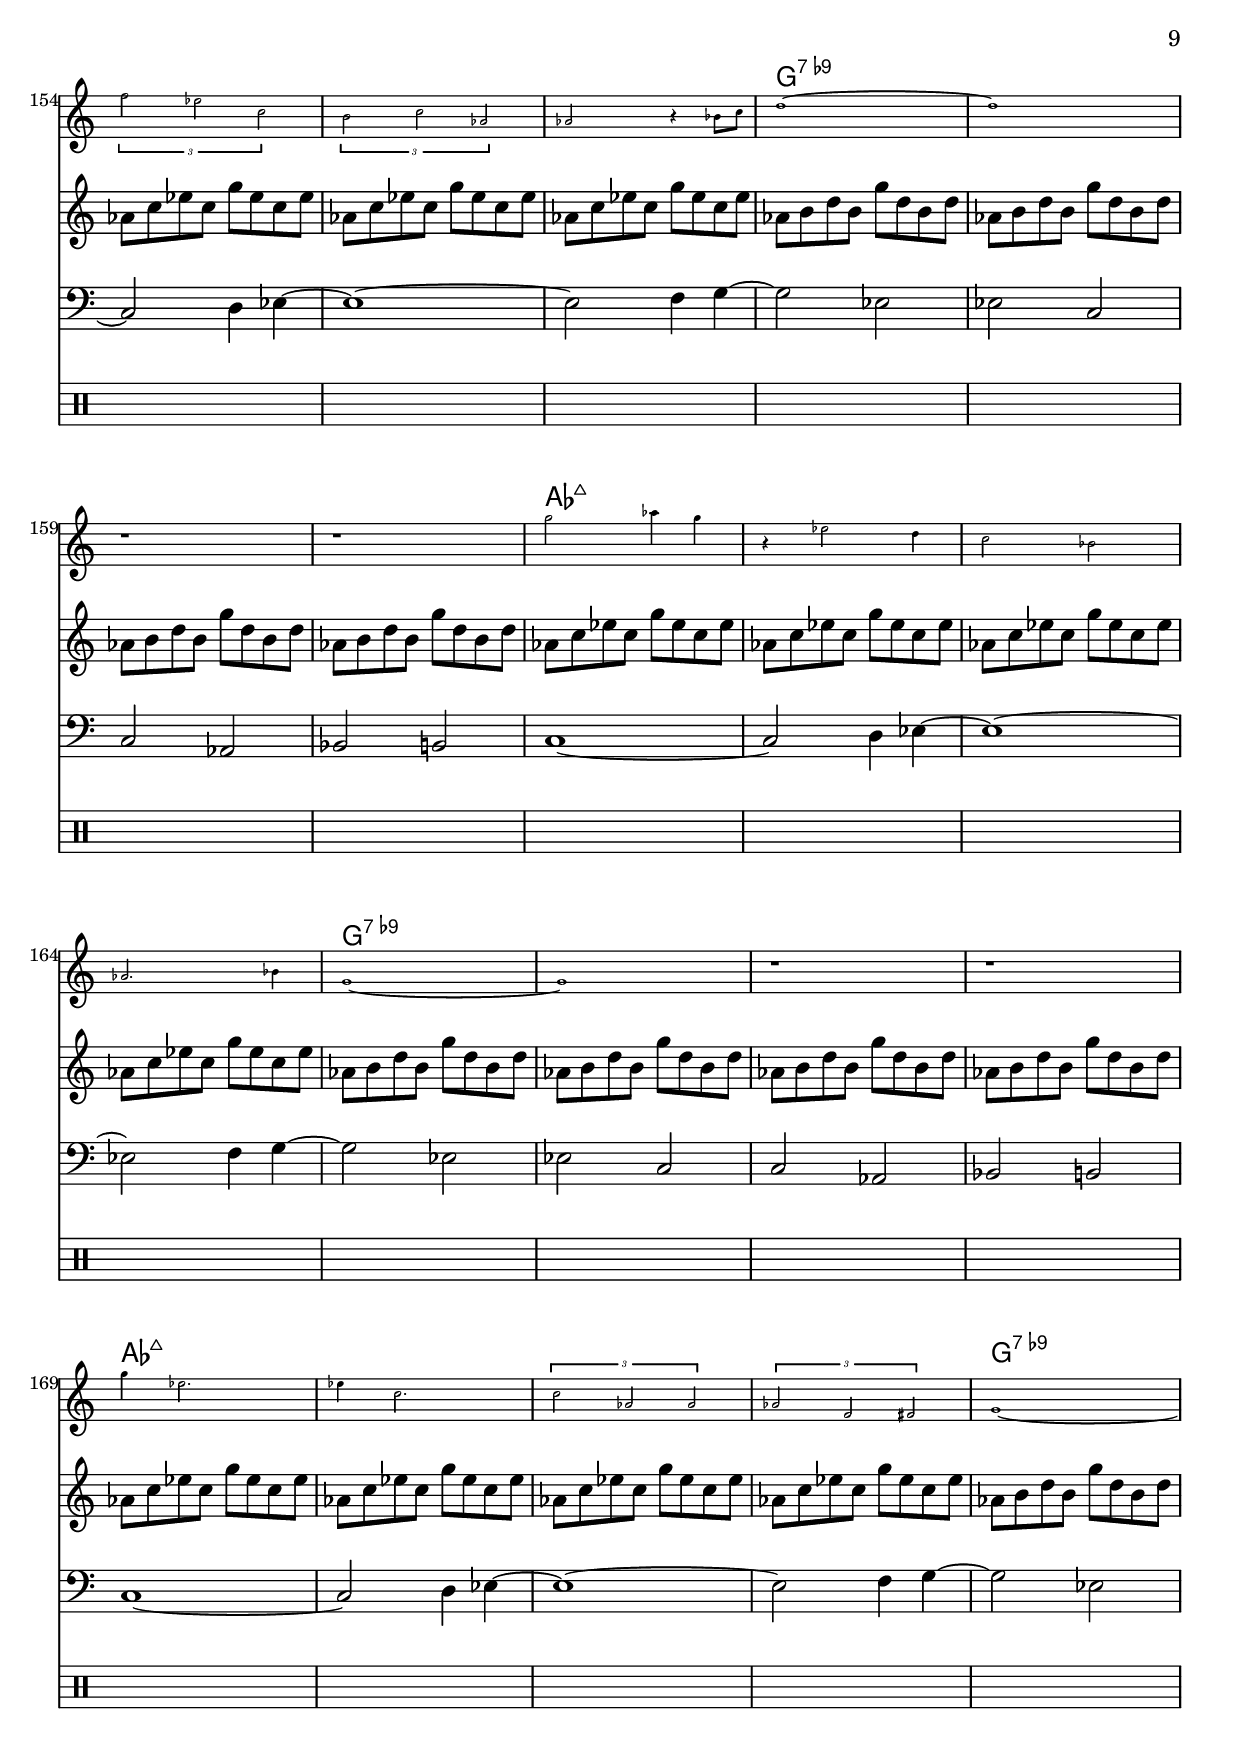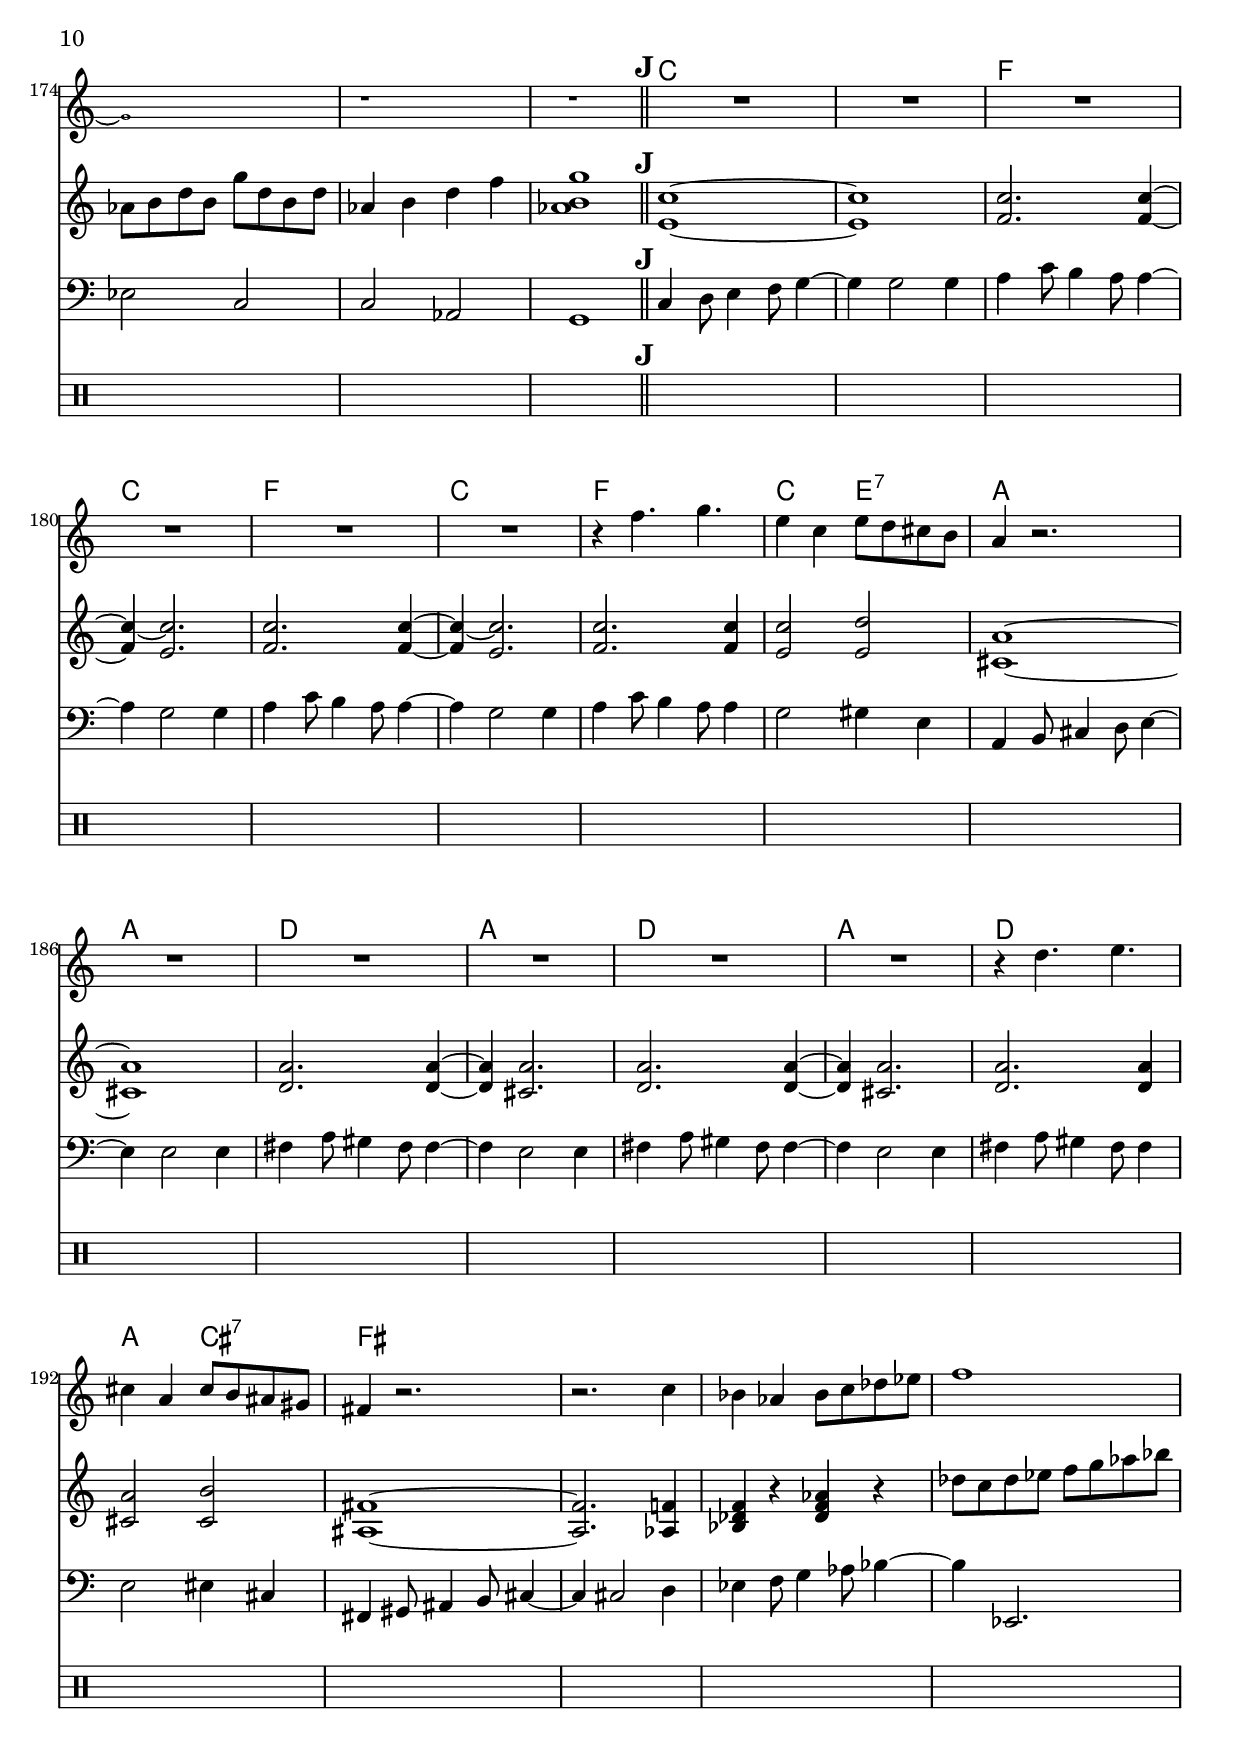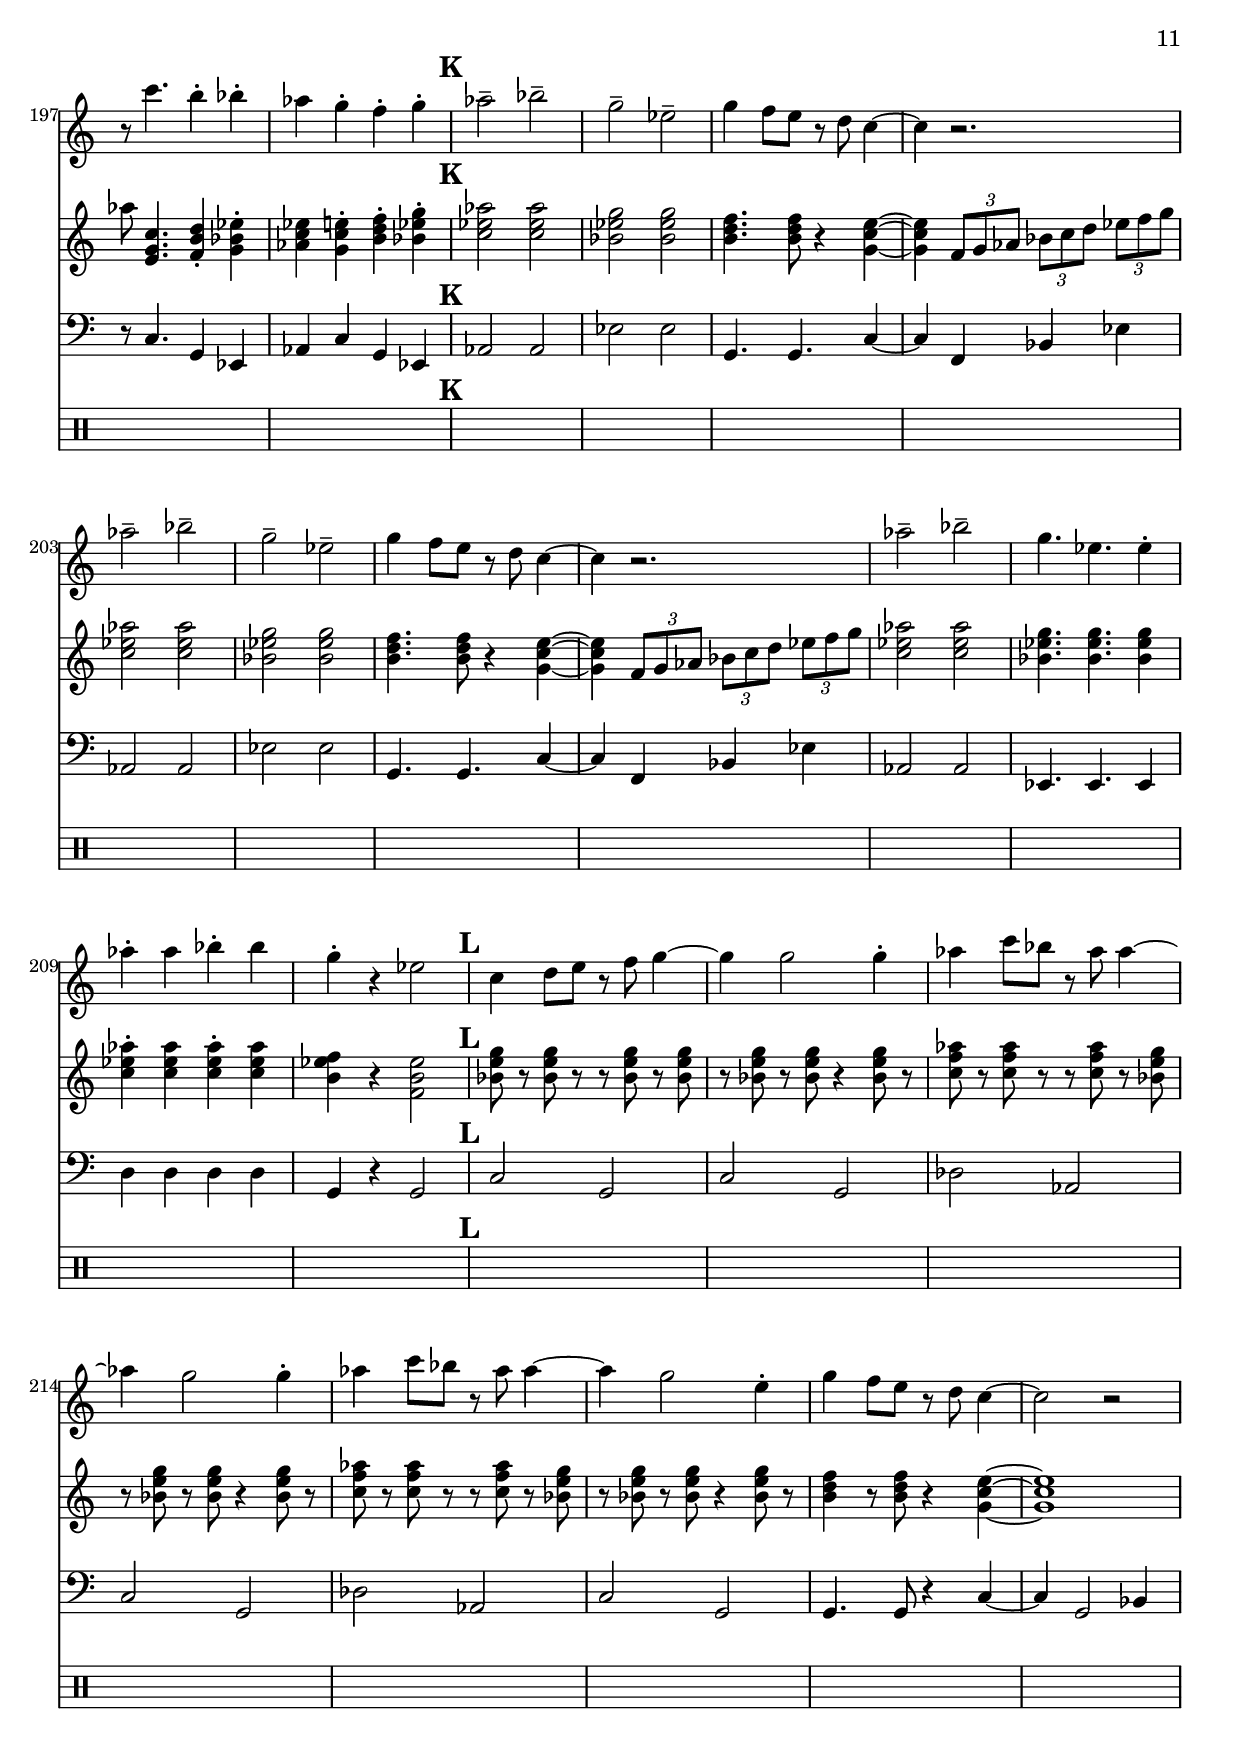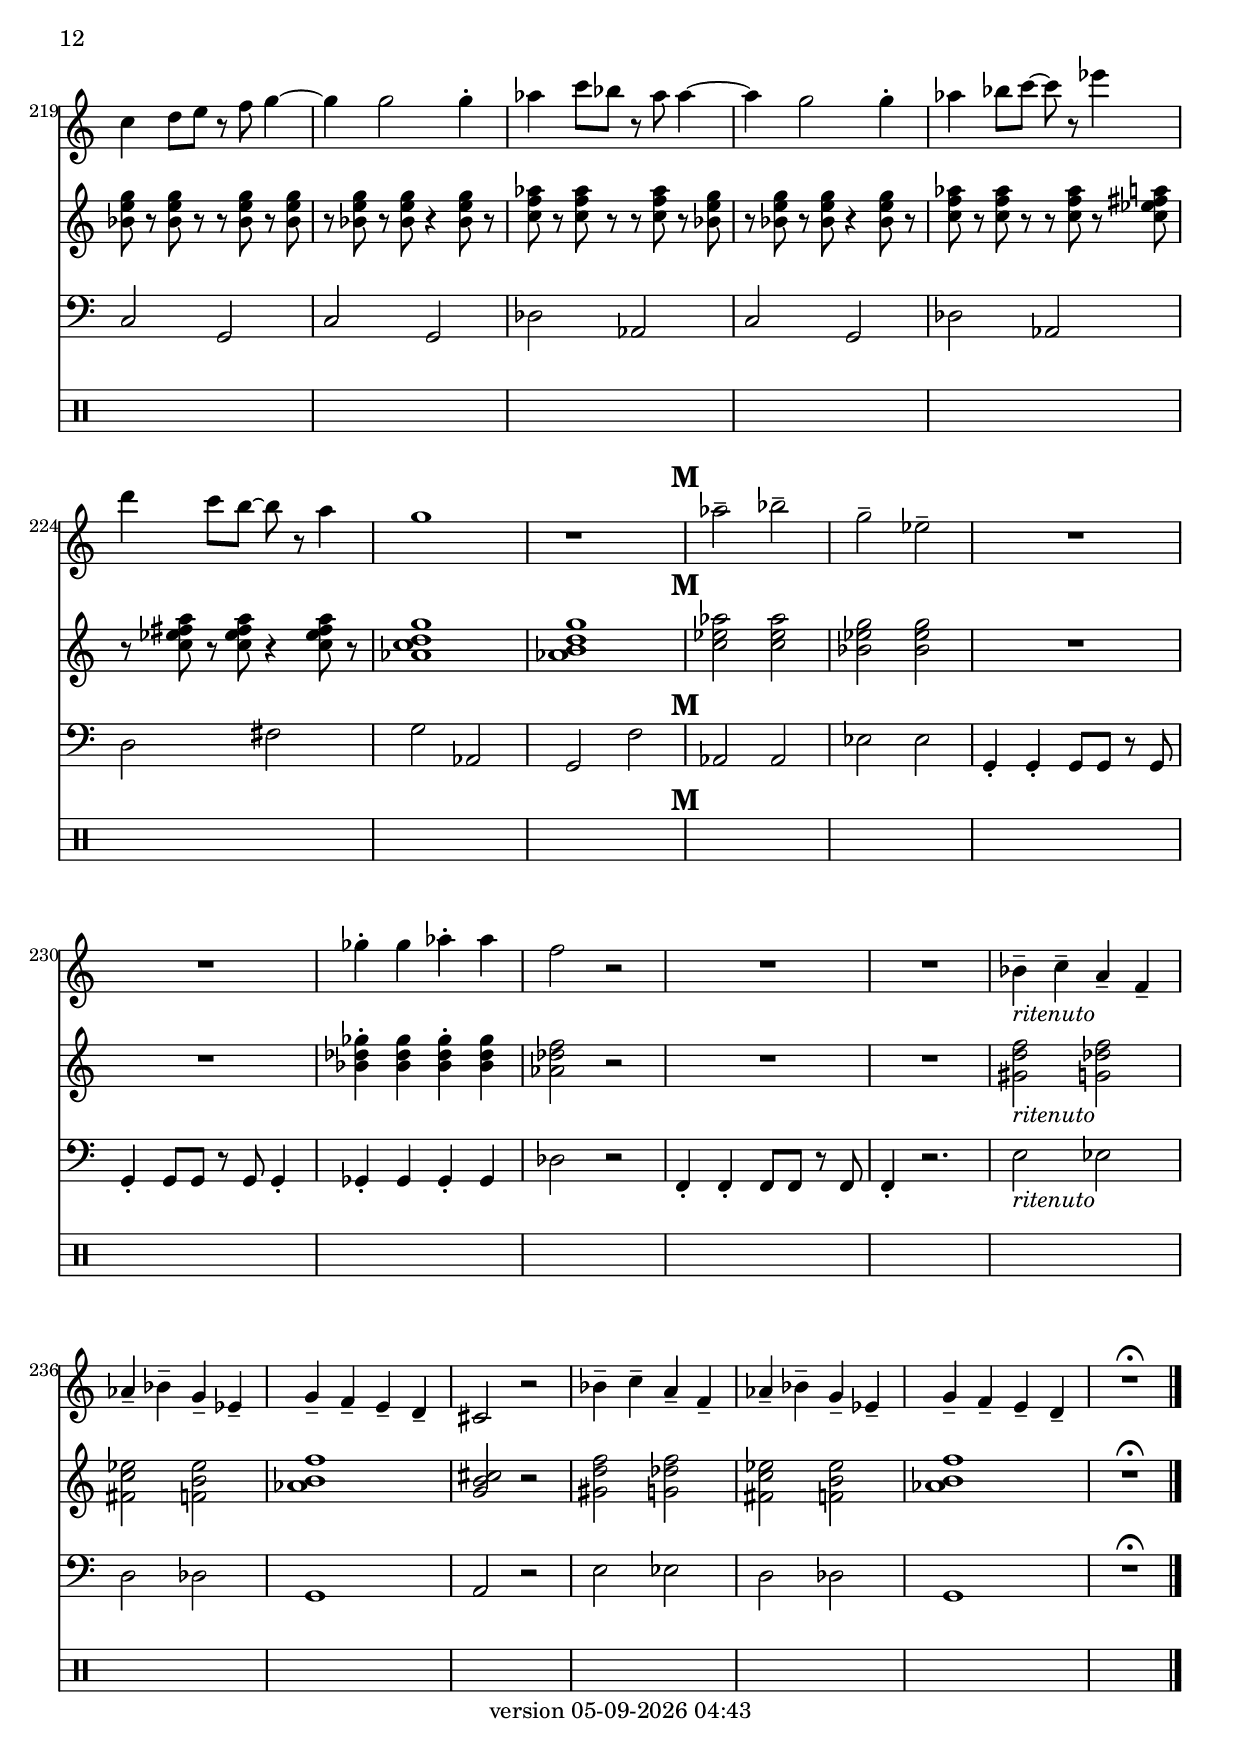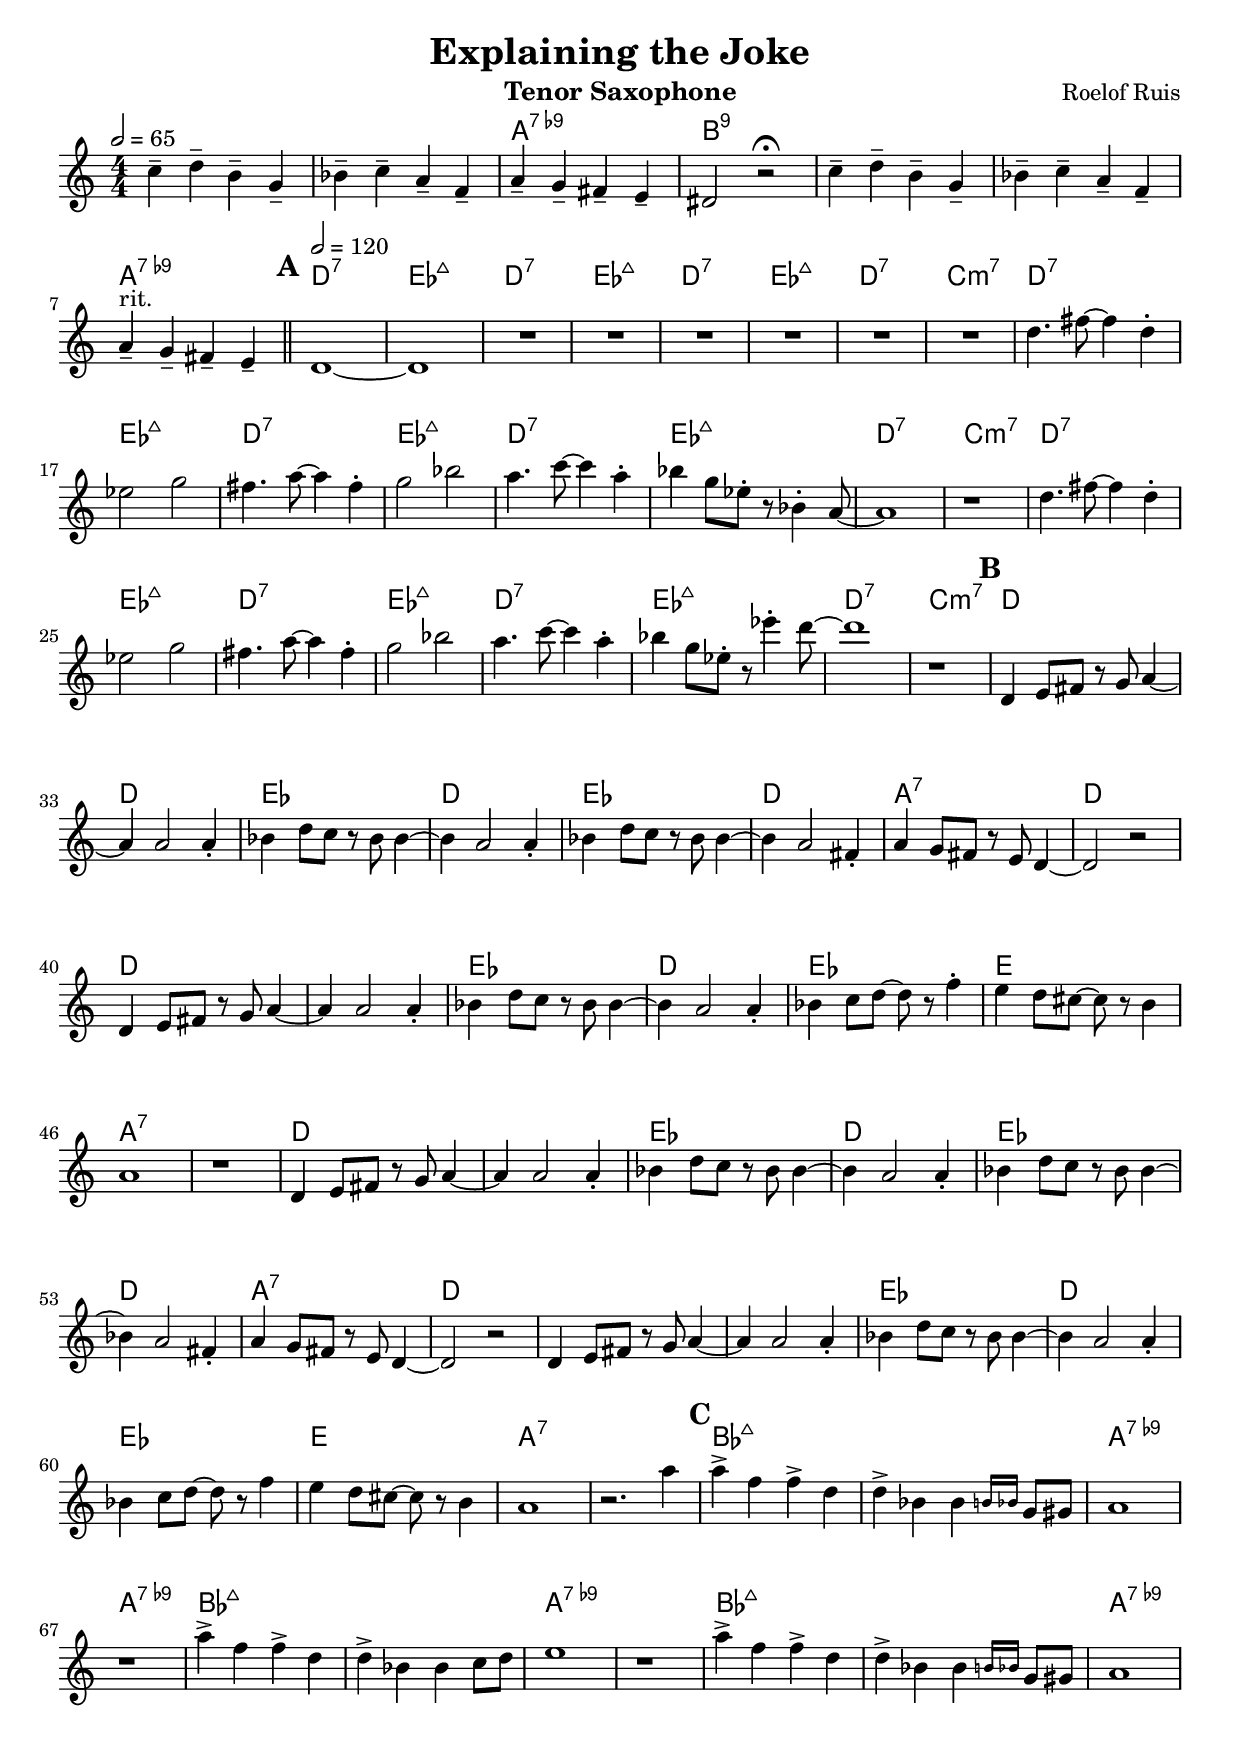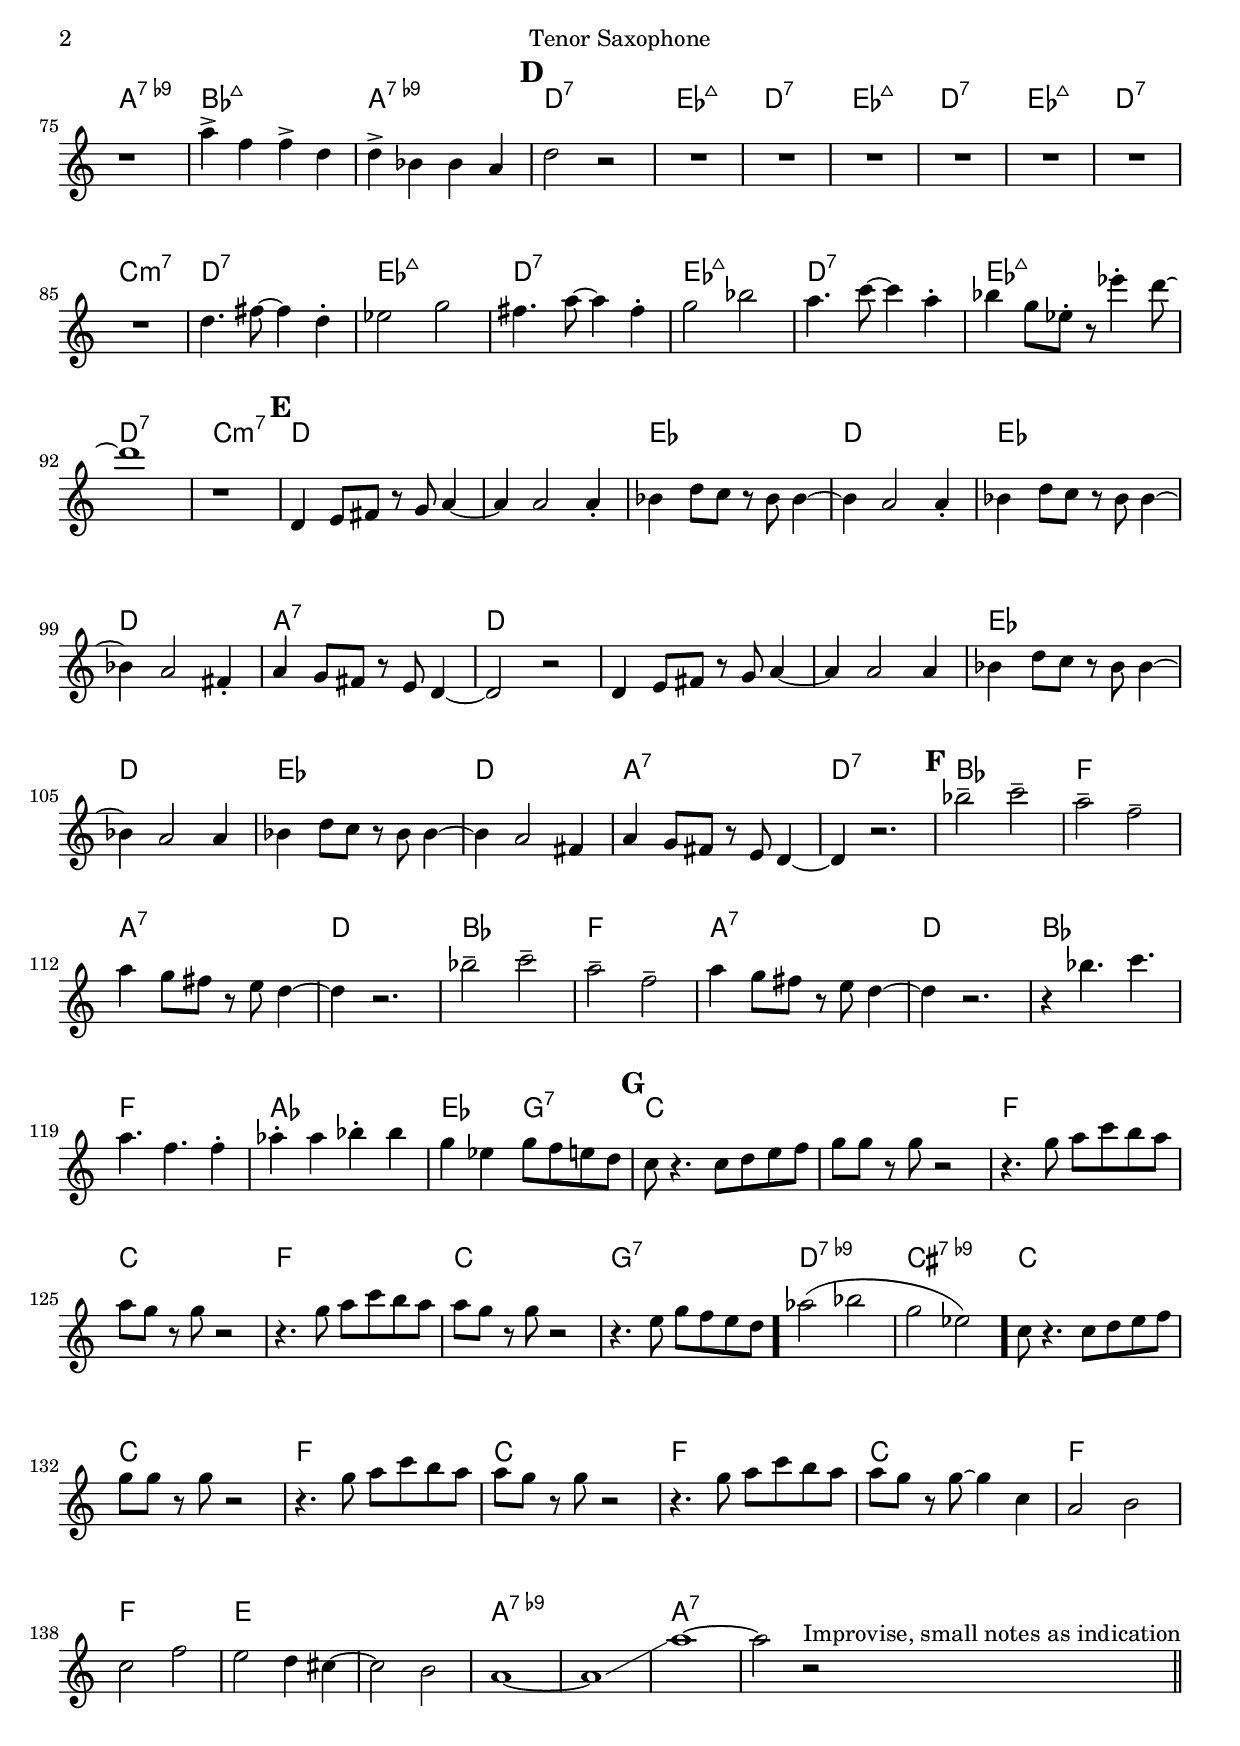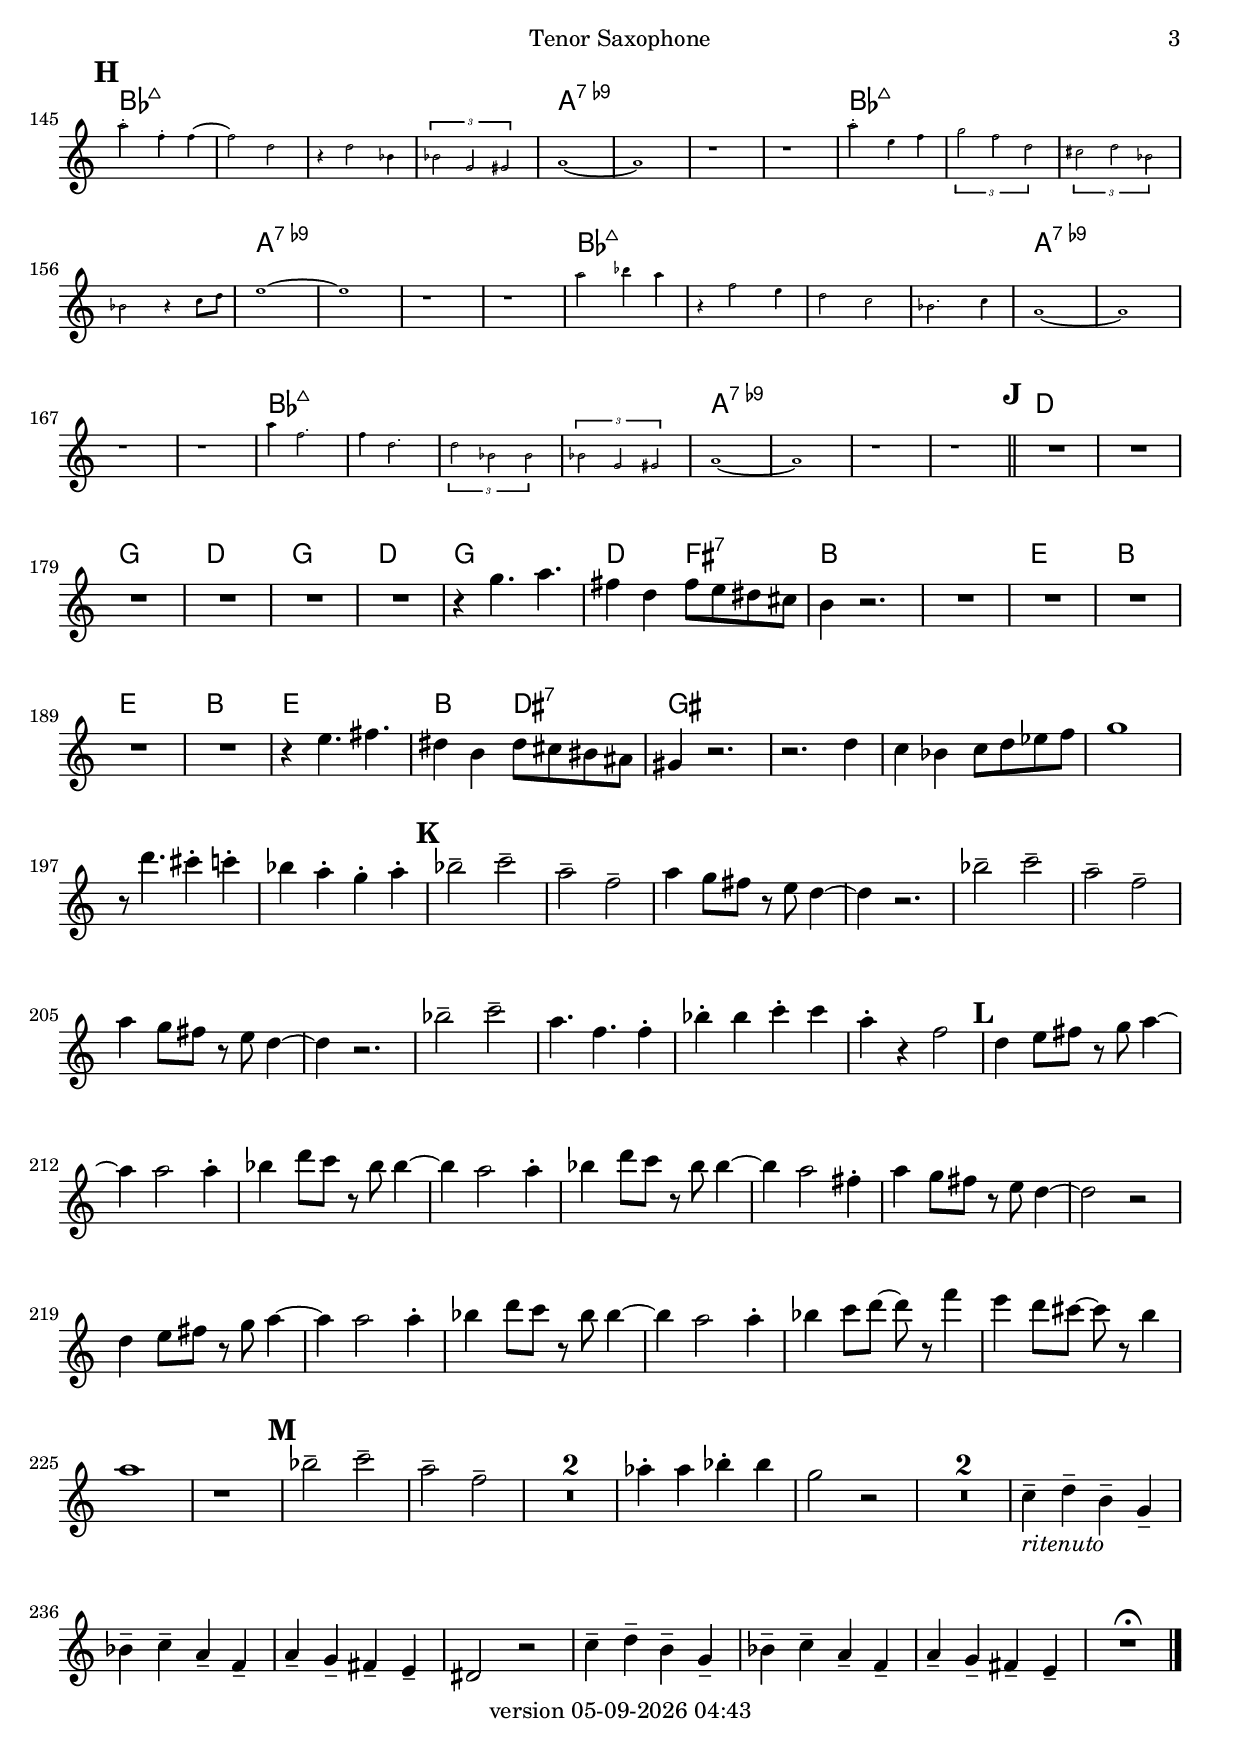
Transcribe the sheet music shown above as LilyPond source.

\version "2.24"
% -*- output: ./;

globalOptions = {
  \compressEmptyMeasures
  \numericTimeSignature
  \tempo 2=65
}

chordmusic = \chordmode {
  \set chordChanges = ##t

  s1*2
  g1:7.9- |
  a1:9 |
  
  s1*2
  g1:7.9- |
  
  \mark \default
  c1:7 |
  des:maj7 |
  c1:7
  des:maj7
  c1:7 |
  des:maj7 |
  c1:7 |
  bes:min7 |
  
  c1:7 |
  des:maj7 |
  c:7 |
  des:maj7 |
  c:7 |
  des:maj7 |
  c:7 |
  bes:min7 |
  
  c1:7 |
  des:maj7 |
  c:7 |
  des:maj7 |
  c:7 |
  des:maj7 |
  c:7 |
  bes:min7 |
  
  \mark \default
  c1 |
  c1 |
  des |
  c1 |
  des |
  c |
  g:7 |
  c |
  
  c |
  c |
  des |
  c |
  des |
  d |
  g:7 |
  g:7 |

  c |
  c |
  des |
  c |
  des |
  c |
  g:7 |
  c |
  
  c |
  c | 
  des |
  c |
  des |
  d |
  g:7 |
  g:7 |
  
  \mark \default
  as1:maj7 |
  as:maj7 |
  g:7.9- |
  g:7.9- |
  as1:maj7 |
  as:maj7 |
  g:7.9- |
  g:7.9- |
  as1:maj7 |
  as:maj7 |
  g:7.9- |
  g:7.9- |
  as:maj7 |
  g:7.9- |
  
  \mark \default
  c1:7 |
  des:maj7 |
  c1:7 |
  des:maj7 |
  c1:7 |
  des:maj7 |
  c1:7 |
  bes:min7 |

  c1:7 |
  des:maj7 |
  c1:7 |
  des:maj7 |
  c1:7 |
  des:maj7 |
  c1:7 |
  bes:min7 |
  
  \mark \default
  c1 |
  c |
  des |
  c |
  des 
  c |
  g:7 |
  c |

  c |
  c |
  des |
  c |
  des |
  c | 
  g:7 |
  c:7 |

  \mark \default
  as1 |
  es1 |
  g:7 |
  c |
  as1 |
  es1 |
  g:7 |
  c |
  as1 |
  es |
  ges |
  des2 f:7 |
  
  \mark \default
  bes1 |
  bes1 |
  es1 |
  bes1 |
  es1 |
  bes1 |
  f:7 |
  
  c:7.9- |
  b:7.9- |
  
  bes1 |
  bes1 |
  es1 |
  bes1 |
  es1 |
  bes1 |
  es1 |
  es1 |
  d |
  d |
  g:7.9- |
  g:7.9- |
  g:7 |
  g:7 |
  
  \mark \default
  as1*4:maj7
  g1*4:7.9-
  as1*4:maj7
  g1*4:7.9-
  as1*4:maj7
  g1*4:7.9-
  as1*4:maj7
  g1*4:7.9-
  
  \mark \default
  
  c1 |
  c1 |
  f1 |
  c1 |
  f1 |
  c1 |
  f1 |
  c2 e:7 |
  a1 |
  a1 |
  d1 |
  a1 |
  d1 |
  a1 |
  d1 |
  a2 cis:7 |
  fis1 |
  
  
}

drumMusic = \drummode {
  hihat4 4 4 4 |
  4 4 4 4 |
  4 4 4 4 |
  hho2 r2\fermata
  
  hihat4 4 4 4 |
  4 4 4 4 |
  4 4 4 4 |
  
  \mark \default
  
  hh8 8 r hh8 8 8 r hh8 |
  hh8 8 r hh8 hho2 |
  hhc8 hh8 r hh8 8 8 r hh8 |
  hh8 8 r hh8 hho2 |
  hhc8 hh8 r hh8 8 8 r hh8 |
  hh8 8 r hh8 hho4 hhc4 |
  hh8 8 r hh8 8 8 r hh8 |
  r8 sn16 16 8 8 8 8 8 8
  
  s1*16 |
  
  \mark \default
  
  s1*32 |
  
  \mark \default
  
  s1*14 |
  
  \mark \default 
  
  s1*16 |
  
  \mark \default
  
  s1*16 |
  
  \mark \default
  
  s1*12 |
  
  \mark \default
  
  bd4 hhp8 bd8 bd-> bd hhp8 bd |
  bd4 hhp8 bd8 bd sn8-> 8-> 8-> |
  bd4 hhp8 bd8 bd-> bd hhp8 bd |
  bd4 hhp8 bd8 bd sn8-> 8-> 8-> |
  bd4 hhp8 bd8 bd-> bd hhp8 bd |
  bd4 hhp8 bd8 bd sn8-> 8-> 8-> |
  bd4 hhp8 bd8 bd-> bd hhp8 bd |

  \bar "."
  cymr2 2 |
  2 2 |
  \bar "."
  bd4 hhp8 bd8 bd-> bd hhp8 bd |
  bd4 hhp8 bd8 bd sn8-> 8-> 8-> |
  bd4 hhp8 bd8 bd-> bd hhp8 bd |
  bd4 hhp8 bd8 bd sn8-> 8-> 8-> |
  bd4 hhp8 bd8 bd-> bd hhp8 bd |
  bd4 hhp8 bd8 bd-> bd hhp8 bd |
  
  s1*8 |
  
  \bar "||"
  
  s1*32 |
  
  \mark \default 
  
  s1*22 |
  
  \mark \default
  
  s1*12 |
  
  \mark \default
  
  s1*16 |
  
  \mark \default
  
  s1*16 |
  
  \bar "|."
  
}

tenorSax = \relative c'' {
  \globalOptions
  \clef treble
  
  % Intro
  bes4-- c--
  a-- f--
  as4-- bes--
  g-- es--
  g-- f-- e-- d-- cis2 r2\fermata |
  
  bes'4-- c--
  a-- f--
  as4-- bes--
  g-- es--
  g--^\markup { "rit." } f-- e-- d-- |

  \bar "||"

  % Intro
  \mark \default
  \tempo 2 = 120
  
  c1~ |
  c1
  R1*6

  c'4. e8~ e4 c-. |
  des2 f2 |
  e4. g8~ g4 e-. |
  f2 as2 |
  g4. bes8~ bes4 g-. |
  as4 f8 des8-. r8 as4-. g8~ |
  g1 |
  r1 |
  
  c4. e8~ e4 c-. |
  des2 f2 |
  e4. g8~ g4 e-. |
  f2 as2 |
  g4. bes8~ bes4 g-. |
  as4 f8 des8-. r8 des'4-. c8~ |
  c1 |
  r1 |

  % Theme
  \mark \default
  c,,4 d8 e8 r f g4~ |
  g4 g2 g4-. |
  as4 c8 bes8 r as as4~ |
  as4 g2 g4-. |
  as4 c8 bes8 r as as4~ |
  as4 g2 e4-. |
  g4 f8 e8 r d c4~ |
  c2 r2 |

  c4 d8 e8 r f g4~ |
  g4 g2 g4-. |
  as4 c8 bes8 r as as4~ |
  as4 g2 g4-. |
  as4 bes8 c8~ c8 r es4-. |
  d4 c8 b8~ b8 r a4 |
  g1 |
  r1 |

  c,4 d8 e8 r f g4~ |
  g4 g2 g4-. |
  as4 c8 bes8 r as as4~ |
  as4 g2 g4-. |
  as4 c8 bes8 r as as4~ |
  as4 g2 e4-. |
  g4 f8 e8 r d c4~ |
  c2 r2 |

  c4 d8 e8 r f g4~ |
  g4 g2 g4-. |
  as4 c8 bes8 r as as4~ |
  as4 g2 g4-. |
  as4 bes8 c8~ c8 r es4 |
  d4 c8 b8~ b8 r a4 |
  g1 |
  r2. g'4 |
  
  % Statement
  \mark \default
  g4-> es4 es-> c |
  c-> as as \grace { a16 as } f8 fis |
  g1 |
  r1 |
  g'4-> es4 es-> c |
  c-> as as bes8 c |
  d1 |
  r1 |
  g4-> es4 es-> c |
  c-> as as \grace { a16 as } f8 fis |
  g1 |
  r1 |
  g'4-> es es-> c |
  c-> as as g |
  
  \mark \default
  c2 r2 |
  R1*7 |
  
  c4. e8~ e4 c-. |
  des2 f2 |
  e4. g8~ g4 e-. |
  f2 as2 |
  g4. bes8~ bes4 g-. |
  as4 f8 des8-. r8 des'4-. c8~ |
  c1 |
  r1 |

  % Theme
  \mark \default
  c,,4 d8 e8 r f g4~ |
  g4 g2 g4-. |
  as4 c8 bes8 r as as4~ |
  as4 g2 g4-. |
  as4 c8 bes8 r as as4~ |
  as4 g2 e4-. |
  g4 f8 e8 r d c4~ |
  c2 r2 |

  c4 d8 e8 r f g4~ |
  g4 g2 g4 |
  as4 c8 bes8 r as as4~ |
  as4 g2 g4 |
  as4 c8 bes8 r as as4~ |
  as4 g2 e4 |
  g4 f8 e8 r d c4~ |
  c4 r2. |
  
  % Uitleggen
  \mark \default
  as''2-- bes-- |
  g2-- es-- |
  g4 f8 e8 r d8 c4~ |
  c4 r2. |

  as'2-- bes-- |
  g2-- es-- |
  g4 f8 e r8 d8 c4~ |
  c4 r2. |
  
  r4 as'4. bes4. |
  g4. es4. es4-. |
  ges4-. ges as-. as |
  f des f8 es d c |
  
  \mark \default
  bes8 r4. bes8 c d es |
  f f r f r2 |
  r4. f8 g bes a g |
  g f r f r2 |
  r4. f8 g bes a g |
  g f r f r2 |
  r4. d8 f es d c |
  \bar "."
  ges'2( as |
  f des) |
  \bar "."
  bes8 r4. bes8 c d es |
  f8 f r f r2 |
  r4. f8 g bes a g |
  g8 f r f r2 |
  r4. f8 g bes a g |
  g8 f r f~ f4 bes,4 |
  
  g2 a bes es |
  d c4 b~ b2 a |
  g1~ |
  g1\glissando |
  g'1~ |
  g2 r2^\markup{ "Improvise, small notes as indication" } |
  \bar "||"
  
  \mark \default
  \magnifyMusic 0.5 {
    g2-. es4-. es~ |
    es2 c |
    r4 c2 as4 |
    \tuplet 3/2 { as2 f fis } |
    g1~ |
    g1 |
    r1 |
    r1 |
    
   g'2-. d4 es |
   \tuplet 3/2 { f2 es c } |
   \tuplet 3/2 { b2 c as } |
   as2 r4 bes8 c |
   d1~ |
   d1 |
   r1 |
   r1 |
   
   g2 as4 g |
   r4 es2 d4 |
   c2 bes2 |
   as2. bes4 |
   g1~ |
   g1 |
   r1 |
   r1 |
   g'4 es2. |
   es4 c2. |
   \tuplet 3/2 { c2 as as }
   \tuplet 3/2 { as f fis }
   g1~ |
   g1 |
   r1 |
   r1 |
  }
  
  \bar "||"
  
  \mark \default
  
  R1*6 |
  r4 f'4. g4. |
  e4 c e8 d cis b |
  a4 r2. |
  R1*5 |
  r4 d4. e4. |
  cis4 a cis8 b ais gis |
  fis4 r2. |
  r2. c'4 |
  bes4 as4 bes8 c des es |
  f1 |
  r8 c'4. b4-. bes-. |
  as g-. f-. g-. |
  
  \mark \default
  as2-- bes-- |
  g2-- es-- |
  g4 f8 e8 r d8 c4~ |
  c4 r2. |

  as'2-- bes-- |
  g2-- es-- |
  g4 f8 e r8 d8 c4~ |
  c4 r2. |
  
  as'2-- bes-- |
  g4. es4. es4-. |
  as4-. as bes-. bes |
  g4-. r4 es2 |
  
  \mark \default
  c4 d8 e8 r f g4~ |
  g4 g2 g4-. |
  as4 c8 bes8 r as as4~ |
  as4 g2 g4-. |
  as4 c8 bes8 r as as4~ |
  as4 g2 e4-. |
  g4 f8 e8 r d c4~ |
  c2 r2 |

  c4 d8 e8 r f g4~ |
  g4 g2 g4-. |
  as4 c8 bes8 r as as4~ |
  as4 g2 g4-. |
  as4 bes8 c8~ c8 r es4 |
  d4 c8 b8~ b8 r a4 |
  g1 |
  r1 |
  
  \mark \default
  as2-- bes-- |
  g2-- es-- |
  R1*2 |
  ges4-. ges as-. as |
  f2 r2 |

  R1*2 |
  
  bes,4--_\markup { \italic "ritenuto" } c--
  a-- f--
  as4-- bes--
  g-- es--
  g-- f-- e-- d-- cis2 r2 |
  
  bes'4-- c--
  a-- f--
  as4-- bes--
  g-- es--
  g-- f-- e-- d--

  R1\fermata

  \bar "|."
}

accordion = \relative c'' {
  \globalOptions
  \clef treble

  % Intro
  <gis d' f>2 <g des' f> |
  <fis c' es>2 <f b es> |
  <as b f'>1 <b cis g>2 r2\fermata |
  
  <gis d' f>2 <g des' f> |
  <fis c' es>2 <f b es> |
  <as b f'>1^\markup { "rit." } |
  
  \bar "||"
  
  % Intro
  \mark \default
  \tempo 2 = 120
  <e~ bes'~ es~>1\p |
  <e~ bes'~ es~>1
  <e~ bes'~ es~>1
  <e bes' es>2 r2
  R1*4 |
  
  s1*8
  
  s1*6
  
  <e bes' es>1 |
  r8 <as~ des~ f~>8^\markup { "Bellows shake" } <as~ des~ f~>8 <as~ des~ f~>8 <as~ des~ f~>8 <as~ des~ f~>8 <as~ des~ f~>8 <as des f>8 |
  
  % Theme
  \mark \default
  e4 r2. |
  r2. e4 |
  f4 r2. |
  r2. e4 |
  f4 r2. |
  r2. g4 |
  b4. b4.-. c4 |
  r4 <bes b f'>4-. 8 8 r4 |
  
  e,4 r2. |
  r2. e4 |
  f4 r2. |
  r2. e4 |
  f4 r2 f4 |
  fis4 r2 fis4 |
  <g c d>2 <g b d>2 |
  <b f'>1 |

  <bes e g>8 r <bes e g> r8 r8 <bes e g>8 r <bes e g>8 |
  r8 <bes e g>8 r8 <bes e g>8 r4 <bes e g>8 r8 |
  <c f as>8 r8 <c f as> r8 r8 <c f as>8 r <bes e g>8 |
  r8 <bes e g>8 r8 <bes e g>8 r4 <bes e g>8 r8 |
  <c f as>8 r8 <c f as> r8 r8 <c f as>8 r <bes e g>8 |
  r8 <bes e g>8 r8 <bes e g>8 r4 <bes e g>8 r8 |
  <b d f>4 r8 <b d f>8 r4 <g~ c~ e~>4 |
  <g c e>1 |

  <bes e g>8 r <bes e g> r8 r8 <bes e g>8 r <bes e g>8 |
  r8 <bes e g>8 r8 <bes e g>8 r4 <bes e g>8 r8 |
  <c f as>8 r8 <c f as> r8 r8 <c f as>8 r <bes e g>8 |
  r8 <bes e g>8 r8 <bes e g>8 r4 <bes e g>8 r8 |
  <c f as>8 r <c f as> r8 r8 <c f as>8 r <c es fis a>8 |
  r8 <c es fis a> r8 <c es fis a>8 r4 <c es fis a>8 r8 |
  <as c d g>1 |
  <as b d g>1 |
  
  \mark \default
  r4. <g bes c es>8 r4 <g bes c es>4-. |
  r4. <g bes c es>8 r4 <g bes c es>4-. |
  r4. <as c d f>4. <as c d f>4-. |
  r4 <as c d f>4-. <as c d f> <as c d f>-. |
  r4. <g bes c es>4. <g bes c es>4-. |
  r4. <g bes c es>4. <g bes c es>4-. |
  r4. <as c d f>4. <as c d f>4-. |
  r4. <as c d f>4. <as c d f>4-. |
  r4. <g bes c es>4. <g bes c es>4-. |
  r4. <g bes c es>4. <g bes c es>4-. |
  r4. <as c d f>4. <as c d f>4-. |
  r4 <as c d f>4-. <as c d f> <as c d f>-. |
  r4. <g bes c es>4. <g bes c es>4-. |
  r4. <f as b d>4. <f as b d>4-. |
  
  c'4. e8~ e4 c |
  des2 f2 |
  e4. g8~ g4 e |
  f2 as2 |
  g4. bes8~ bes4 g |
  as4 f8 des8-. r8 as4-. g8~ |
  g1 |
  r1 |
  
  <e~ bes'~ es~>1\pp |
  <e~ bes'~ es~>1 |
  <e~ bes'~ es~>1 |
  <e~ bes'~ es~>1 |
  <e~ bes'~ es~>1 |
  <e~ bes'~ es~>1 |
  <e~ bes'~ es~>1 |
  <e bes' es>1
  
  \mark \default
  e'4\f r2. |
  r2. e4-. |
  <c f as>8 r8 <c f as> r8 r8 <c f as>8 r <bes e g>8 |
  r8 <bes e g>8 r8 <bes e g>8 r4 <bes e g>8 r8 |
  <c f as>8 r8 <c f as> r8 r8 <c f as>8 r <bes e g>8 |
  r8 <bes e g>8 r8 <bes e g>8 r4 <bes e g>8 r8 |
  <b d f>4 r8 <b d f>8 r4 <g~ c~ e~>4 |
  <g c e>1 |
  
  <bes e g>8 r <bes e g> r8 r8 <bes e g>8 r <bes e g>8 |
  r8 <bes e g>8 r8 <bes e g>8 r4 <bes e g>8 r8 |
  <c f as>8 r8 <c f as> r8 r8 <c f as>8 r <bes e g>8 |
  r8 <bes e g>8 r8 <bes e g>8 r4 <bes e g>8 r8 |
  <c f as>8 r8 <c f as> r8 r8 <c f as>8 r <bes e g>8 |
  r8 <bes e g>8 r8 <bes e g>8 r4 <bes e g>8 r8 |
  <b d f>4 r8 <b d f>8 r4 <g~ c~ e~>4 |
  <g c e>4 \tuplet 3/2 { f8 g as } \tuplet 3/2 { bes c d } \tuplet 3/2 { es f g } |
  
  \mark \default
  <c, es as>2 <c es as> |
  <bes es g>2 <bes es g>2 |
  <b d f>4. <b d f>8 r4 <g~ c~ e~>4 |
  <g c e>4 r2. |
  <c es as>2 <c es as> |
  <bes es g>2 <bes es g>2 |
  <b d f>4. <b d f>8 r4 <g~ c~ e~>4 |
  <g c e>4 r2. |
  
  r4 <c es as>4. <c es as>4. |
  <bes es g>4. <bes es g>4. <bes es g>4 |
  <bes des ges>4-. <bes des ges>4 <bes des ges>4-. <bes des ges>4 |
  <as des f>2 <f a es'>2 |
  
  \mark \default
  <f bes d>4-. <f bes d>-. r <f bes d>-. |
  <f bes d>4-. <f bes d>-. r8 <a d dis>-> <a d dis>-> <a d dis>-> |
  <g bes es>4-. <g bes es>-. r <g bes es>-. |
  <f bes d>4-. <f bes d>4-. r8 <a d dis>-> <a d dis>-> <a d dis>-> |
  <g bes es>4-. <g bes es>-. r <g bes es>-. |
  <f bes d>4-. <f bes d>4-. r8 <a d dis>-> <a d dis>-> <a d dis>-> |
  <f a c>2 <g a es'>2 |
  \bar "."
  <e bes' des>1 |
  <es a c>1 |
  \bar "."
  
  <f bes d>4-. <f bes d>-. r <f bes d>-. |
  <f bes d>4-. <f bes d>-. r8 <a d dis>-> <a d dis>-> <a d dis>-> |
  <g bes es>4-. <g bes es>-. r <g bes es>-. |
  <f bes d>4-. <f bes d>4-. r8 <a d dis>-> <a d dis>-> <a d dis>-> |
  <g bes es>4-. <g bes es>-. r <g bes es>-. |
  <f bes d>4-. <f bes d>4-. r4 <f as d>4 |
  
  g8 a bes c a bes c d |
  bes c d es c d es f |
  d e fis g e fis g a |
  fis g a b g a b c |
  <f,~ as~ c~ d~>1 |
  <f as c d>1 |
  <f~ g~ b~ d~>1 |
  <f g b d>1 |
  
  \mark \default
  as,8 c es c g' es c es |
  as, c es c g' es c es |
  as, c es c g' es c es |
  as, c es c g' es c es |
  as,8 b d b g' d b d |
  as b d b g' d b d |
  as b d b g' d b d |
  as b d b g' d b d |
  as8 c es c g' es c es |
  as, c es c g' es c es |
  as, c es c g' es c es |
  as, c es c g' es c es |
  as,8 b d b g' d b d |
  as b d b g' d b d |
  as b d b g' d b d |
  as b d b g' d b d |
  
  as8 c es c g' es c es |
  as, c es c g' es c es |
  as, c es c g' es c es |
  as, c es c g' es c es |
  as,8 b d b g' d b d |
  as b d b g' d b d |
  as b d b g' d b d |
  as b d b g' d b d |
  as8 c es c g' es c es |
  as, c es c g' es c es |
  as, c es c g' es c es |
  as, c es c g' es c es |
  as,8 b d b g' d b d |
  as b d b g' d b d |
  as4 b d f |
  <as, b g'>1 |
  
  \bar "||"
  \mark \default
  
  <e~ c'~>1 |
  <e c'> |
  <f c'>2. <f~ c'~>4 |
  <f c'~>4 <e c'>2. |
  <f c'>2. <f~ c'~>4 |
  <f c'~>4 <e c'>2. |
  <f c'>2. <f c'>4 |
  <e c'>2 <e d'>2 |
  <cis~ a'~>1 |
  <cis a'> |
  <d a'>2. <d~ a'~>4 |
  <d a'>4 <cis a'>2. |
  <d a'>2. <d~ a'~>4 |
  <d a'>4 <cis a'>2. |
  <d a'>2. <d a'>4 |
  <cis a'>2 <cis b'>2 |
  <ais~ fis'~>1 |
  <ais fis'>2. <as f'>4 |
  <bes des f>4 r4 <des f as>4 r4 |
  des'8 c des es f g as bes |
  as8 <e, g c>4. <f b d>4-. <g bes es>-. |
  <as c es> <g c e>-. <b d f>-. <bes es g>-. |
  
  \mark \default
  <c es as>2 <c es as> |
  <bes es g>2 <bes es g>2 |
  <b d f>4. <b d f>8 r4 <g~ c~ e~>4 |
  <g c e>4 \tuplet 3/2 { f8 g as } \tuplet 3/2 { bes c d } \tuplet 3/2 { es f g } |
  <c, es as>2 <c es as> |
  <bes es g>2 <bes es g>2 |
  <b d f>4. <b d f>8 r4 <g~ c~ e~>4 |
  <g c e>4 \tuplet 3/2 { f8 g as } \tuplet 3/2 { bes c d } \tuplet 3/2 { es f g } |
  
  <c, es as>2 <c es as>2 |
  <bes es g>4. <bes es g>4. <bes es g>4 |
  <c es as>4-. <c es as> <c es as>-. <c es as> |
  <b es f>4 r4 <f b es>2 |
 
  \mark \default
  <bes e g>8 r <bes e g> r8 r8 <bes e g>8 r <bes e g>8 |
  r8 <bes e g>8 r8 <bes e g>8 r4 <bes e g>8 r8 |
  <c f as>8 r8 <c f as> r8 r8 <c f as>8 r <bes e g>8 |
  r8 <bes e g>8 r8 <bes e g>8 r4 <bes e g>8 r8 |
  <c f as>8 r8 <c f as> r8 r8 <c f as>8 r <bes e g>8 |
  r8 <bes e g>8 r8 <bes e g>8 r4 <bes e g>8 r8 |
  <b d f>4 r8 <b d f>8 r4 <g~ c~ e~>4 |
  <g c e>1 |

  <bes e g>8 r <bes e g> r8 r8 <bes e g>8 r <bes e g>8 |
  r8 <bes e g>8 r8 <bes e g>8 r4 <bes e g>8 r8 |
  <c f as>8 r8 <c f as> r8 r8 <c f as>8 r <bes e g>8 |
  r8 <bes e g>8 r8 <bes e g>8 r4 <bes e g>8 r8 |
  <c f as>8 r <c f as> r8 r8 <c f as>8 r <c es fis a>8 |
  r8 <c es fis a> r8 <c es fis a>8 r4 <c es fis a>8 r8 |
  <as c d g>1 |
  <as b d g>1 |
  
  \mark \default
  <c es as>2 <c es as> |
  <bes es g>2 <bes es g>2 |
  R1*2 |
  <bes des ges>4-. <bes des ges>4 <bes des ges>4-. <bes des ges>4 |
  <as des f>2 r2 |
  R1*2 |

  <gis d' f>2_\markup { \italic "ritenuto" } <g des' f> |
  <fis c' es>2 <f b es> |
  <as b f'>1 <b cis g>2 r2 |

  <gis d' f>2 <g des' f> |
  <fis c' es>2 <f b es> |
  <as b f'>1 |
  R1\fermata |

  \bar "|."
}

bass = \relative c {
  \globalOptions
  \clef bass
  
  % Intro
  e2 es |
  d des |
  g,1 a2 r2\fermata |
  
  e'2 es |
  d des |
  g,1^\markup { "rit." }

  \bar "||"

  % Intro
  \mark \default
  \tempo 2 = 120

  c4. g'8 r4 c,4 |
  des4. as'8~ as2 |
  c,4. g'8 r4 c,4 |
  des4. as'8~ as2 |
  c,4. g'8 r4 c,4 |
  des4. as'8~ as2 |
  c,4. g'8 r4 c,4 |
  bes4. bes4. b4 |
  
  c4. g'8 r4 c,4 |
  des4. as'8~ as2 |
  c,4. g'8 r4 c,4 |
  des4. as'8~ as2 |
  c,4. g'8 r4 c,4 |
  des4. as'8~ as2 |
  c,4. g'8 r4 c,4 |
  bes4. bes4. b4 |
  
  c4. g'8 r4 c,4 |
  des4. as'8~ as2 |
  c,4. g'8 r4 c,4 |
  des4. as'8~ as2 |
  c,4. g'8 r4 c,4 |
  des4. as'8~ as2 |
  c,4. g'8 r4 c,4 |
  bes4. bes4. b4 |
  
  % Theme
  \mark \default
  c4 r2. |
  r2. c4 |
  des4 r2. |
  r2. c4 |
  des4 r2. |
  r2. c4 |
  g4. g4.-. c4 |
  r4 g4-. g8 g r b |
  
  c4 r2. |
  r2. c4 |
  des4 r2. |
  r2. c4 |
  des4 r2 des4 |
  d4 r2 c4 |
  g2. g4 |
  g4. a4. b4 |

  c2 g2 |
  c2 g2 |
  des'2 as2 |
  c2 g |
  des'2 as2 |
  c2 g |
  g4. g8 r4 c4~ |
  c4 g2 bes4 |

  c2 g2 |
  c2 g2 |
  des'2 as2 |
  c2 g |
  des'2 as |
  d2 fis2 |
  g2 as, |
  g4. g4.-. b4 |

  % Statement
  \mark \default
  c4. as4. as4 |
  es'4. as,4. as4 |
  b4. g4. g4 |
  d'4. g,4. g4 |
  c4. as4. as4 |
  es'4. as,4. as4 |
  b4. g4. g4 
  d'4. g,4. g4 |
  c4. as4. as4 |
  es'4. as,4. as4 |
  b4. g4. g4 |
  d'4. g,4. g4 |
  c4. as4. as4 |
  g4. g4. b4 |
    
  c4. g'8 r4 c,4 |
  des4. as'8~ as2 |
  c,4. g'8 r4 c,4 |
  des4. as'8~ as2 |
  c,4. g'8 r4 c,4 |
  des4. as'8~ as2 |
  c,4. g'8 r4 c,4 |
  bes4. bes4. b4 |

  c4. g'8 r4 c,4 |
  des4. as'8~ as2 |
  c,4. g'8 r4 c,4 |
  des4. as'8~ as2 |
  c,4. g'8 r4 c,4 |
  des4. as'8~ as2 |
  c,4. g'8 r4 c,4 |
  bes4. bes4. b4 |

  \mark \default
  c4 r2. |
  r2. c4-. |
  des2 as2 |
  c2 g |
  des'2 as2 |
  c2 g |
  g4. g8 r4 c4~ |
  c4 g2 bes4 |
  
  c2 g2 |
  c2 g2 |
  des'2 as2 |
  c2 g |
  des'2 as2 |
  c2 g |
  g4. g8 r4 c4~ |
  c4 g2. |
  
  \mark \default
  as2 as2 |
  es'2 es2 |
  g,4. g4. c4~ |
  c4 g4-. g8 g8 r8 g |
  as2 as2 |
  es'2 es2 |
  g,4. g4. c4 |
  r4 g4-. g8 g r8 g |
  
  r4 as4. as4. |
  es4. es4. es4 |
  ges4 r4 ges4 r4 |
  des'2 f |
  
  \mark \default
  bes,4. f'4.-. r4 |
  bes,4. f'4-. b,8-> b-> b-> |
  es4. bes'4.-. r4 |
  bes,4. f'4-. b,8-> b-> b-> |
  es4. bes'4.-. r4 |
  bes,4. f'4-. b,8-> b-> b-> |
  f4. c'4.-. f,4 |
  \bar "."
  c'1 |
  b1 |
  \bar "."

  bes4. f'4.-. r4 |
  bes,4. f'4-. b,8-> b-> b-> |
  es4. bes'4.-. r4 |
  bes,4. f'4-. b,8-> b-> b-> |
  es4. bes'4.-. r4 |
  bes,4. f'4.-. d4 |
  es1 |
  es1 |
  d1 |
  d1 |
  g,1 |
  d'1 |
  g2. d4 |
  g,1 |
  
  \mark \default
  c1~ | 
  c2 d4 es4~ |
  es1~ |
  es2 f4 g4~ |
  g2 es |
  es c |
  c as |
  bes b |
  c1~ | 
  c2 d4 es4~ |
  es1~ |
  es2 f4 g4~ |
  g2 es |
  es c |
  c as |
  bes b |
  c1~ | 
  c2 d4 es4~ |
  es1~ |
  es2 f4 g4~ |
  g2 es |
  es c |
  c as |
  bes b |
  c1~ |
  c2 d4 es4~ |
  es1~ |
  es2 f4 g4~ |
  g2 es |
  es c |
  c as |
  g1 |
  
  \bar "||"
  \mark \default
  
  c4 d8 e4 f8 g4~ |
  g4 g2 g4 |
  a4 c8 b4 a8 a4~ |
  a4 g2 g4 |
  a4 c8 b4 a8 a4~ |
  a4 g2 g4 |
  a4 c8 b4 a8 a4 |
  g2 gis4 e |
  a,4 b8 cis4 d8 e4~ |
  e4 e2 e4 |
  fis4 a8 gis4 fis8 fis4~ |
  fis4 e2 e4 |
  fis4 a8 gis4 fis8 fis4~ |
  fis4 e2 e4 |
  fis4 a8 gis4 fis8 fis4 |
  e2 eis4 cis |
  fis,4 gis8 ais4 b8 cis4~ |
  cis4 cis2 d4 |
  es4 f8 g4 as8 bes4~ |
  bes4 es,,2. |
  r8 c'4. g4 es |
  as c g es |
  
  \mark \default
  as2 as2 |
  es'2 es2 |
  g,4. g4. c4~ |
  c4 f,4 bes es |
  as,2 as2 |
  es'2 es2 |
  g,4. g4. c4~ |
  c4 f,4 bes es |
  
  as,2 as2 |
  es4. es4. es4 |
  d'4 d d d |
  g,4 r4 g2 |
  
  \mark \default
  c2 g2 |
  c2 g2 |
  des'2 as2 |
  c2 g |
  des'2 as2 |
  c2 g |
  g4. g8 r4 c4~ |
  c4 g2 bes4 |

  c2 g2 |
  c2 g2 |
  des'2 as2 |
  c2 g |
  des'2 as |
  d2 fis2 |
  g2 as, |
  g2 f' |
  
  \mark \default
  as,2 as2 |
  es'2 es2 |
  
  g,4-. g4-. g8 g8 r g |
  g4-. g8 g8 r g g4-. |
  
  ges4-. ges4 ges4-. ges4 |
  des'2 r2 |
  f,4-. f4-. f8 f r f |
  f4-. r2. |
  
  e'2_\markup { \italic "ritenuto" } es |
  d des |
  g,1 a2 r2 |
  
  e'2 es |
  d des |
  g,1 |
  R1\fermata |
  
  \bar "|."

}

% --- BOOKS --- %
title = "Explaining the Joke"
bookname = "ExplainingTheJoke"
composer = "Roelof Ruis"
date = #(strftime "%d-%m-%Y %H:%M" (localtime (current-time)))
docVersion = #(string-append "version " date)

BookFull = \book {
  \bookOutputName #(string-append bookname "_Full")
  \paper {
    indent = 0.0
    ragged-last-bottom = ##f
    print-all-headers = ##t
    %max-systems-per-page = 16
  }
  
  \header {
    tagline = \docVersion
  }
  
  \score {
    \header {
      title = \title
      composer = \composer
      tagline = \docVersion
    }
    <<
      \new ChordNames { \chordmusic }
      \new Staff = "saxophone" \tenorSax
      \new Staff = "accordion" \accordion
      \new Staff = "bass" \bass
      \new DrumStaff = "drums" \drumMusic
    >>
  
    \layout {
      \context {
        \Score
        \remove Mark_engraver
        \remove Text_mark_engraver
        \remove Staff_collecting_engraver
      }
      \context {
        \Staff
        \consists Mark_engraver
        \consists Text_mark_engraver
        \consists Staff_collecting_engraver
      }
      \context {
        \DrumStaff 
        \consists Mark_engraver
        \consists Text_mark_engraver
        \consists Staff_collecting_engraver
      }
    }
  }
}

BookDrums = \book {
  \bookOutputName #(string-append bookname "_Drums")
  \paper {
    indent = 0.0
    ragged-last-bottom = ##f 
    print-all-headers = ##f
    max-systems-per-page = 12
  }
  
  \header {
    title = \title
    composer = \composer
    instrument = "Drums - outline"
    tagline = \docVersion
  }
  
  \score {
    <<
      \new ChordNames { \chordmusic }
      \new DrumStaff { \drumMusic }
    >>
  }
}

BookTenorSax = \book {
  \bookOutputName #(string-append bookname "_TenorSax")
  \paper {
    indent = 0.0
    ragged-last-bottom = ##f
    print-all-headers = ##f
    max-systems-per-page = 12
  }
  
  \header {
    title = \title
    composer = \composer
    instrument = "Tenor Saxophone"
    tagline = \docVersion
  }
  
  \score {
    <<
      \new ChordNames { \transpose bes c' { \chordmusic } }
      \new Staff { \transpose bes c' \tenorSax }
    >>
  }
}

BookAccordion = \book {
  \bookOutputName #(string-append bookname "_Accordion")
  \paper {
    indent = 0.0
    ragged-last-bottom = ##f
    print-all-headers = ##f
    max-systems-per-page = 12
  }
  
  \header {
    title = \title
    composer = \composer
    instrument = "Accordion"
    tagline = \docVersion
  }
  
  \score {
    <<
      \new ChordNames { \chordmusic }
      \new Staff { \accordion }
    >>
  }
}

BookBass = \book {
  \bookOutputName #(string-append bookname "_Bass")
  \paper {
    indent = 0.0
    ragged-last-bottom = ##f
    print-all-headers = ##f
    max-systems-per-page = 12
  }
  
  \header {
    title = \title
    composer = \composer
    instrument = "Bass"
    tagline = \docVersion
  }
  
  \score {
    <<
      \new ChordNames { \chordmusic }
      \new Staff { \bass }
    >>
  }
}

Midi = \score {
  \bookOutputName \bookname
  <<
    \new Staff = "saxophone" {
      \set Staff.midiInstrument = "tenor sax"
      \set Staff.midiMinimumVolume = 0.6
      \set Staff.midiMaximumVolume = 0.9
      \transpose c c, { \tenorSax }
    }
    \new Staff = "accordion" {
      \set Staff.midiInstrument = "reed organ"
      \set Staff.midiMinimumVolume = 0.3
      \set Staff.midiMaximumVolume = 0.6
      \transpose c c, { \accordion }
    }
    \new Staff = "bass" {
      \set Staff.midiMinimumVolume = 0.4
      \set Staff.midiMaximumVolume = 0.9
      \set Staff.midiInstrument = "electric bass (finger)"
      \transpose c c, { \bass }
    }
    \new DrumStaff = "drums" {
      \drumMusic
    }
  >>
  
  \midi { }
}


\Midi
\BookFull
\BookDrums
\BookTenorSax
\BookAccordion
\BookBass
